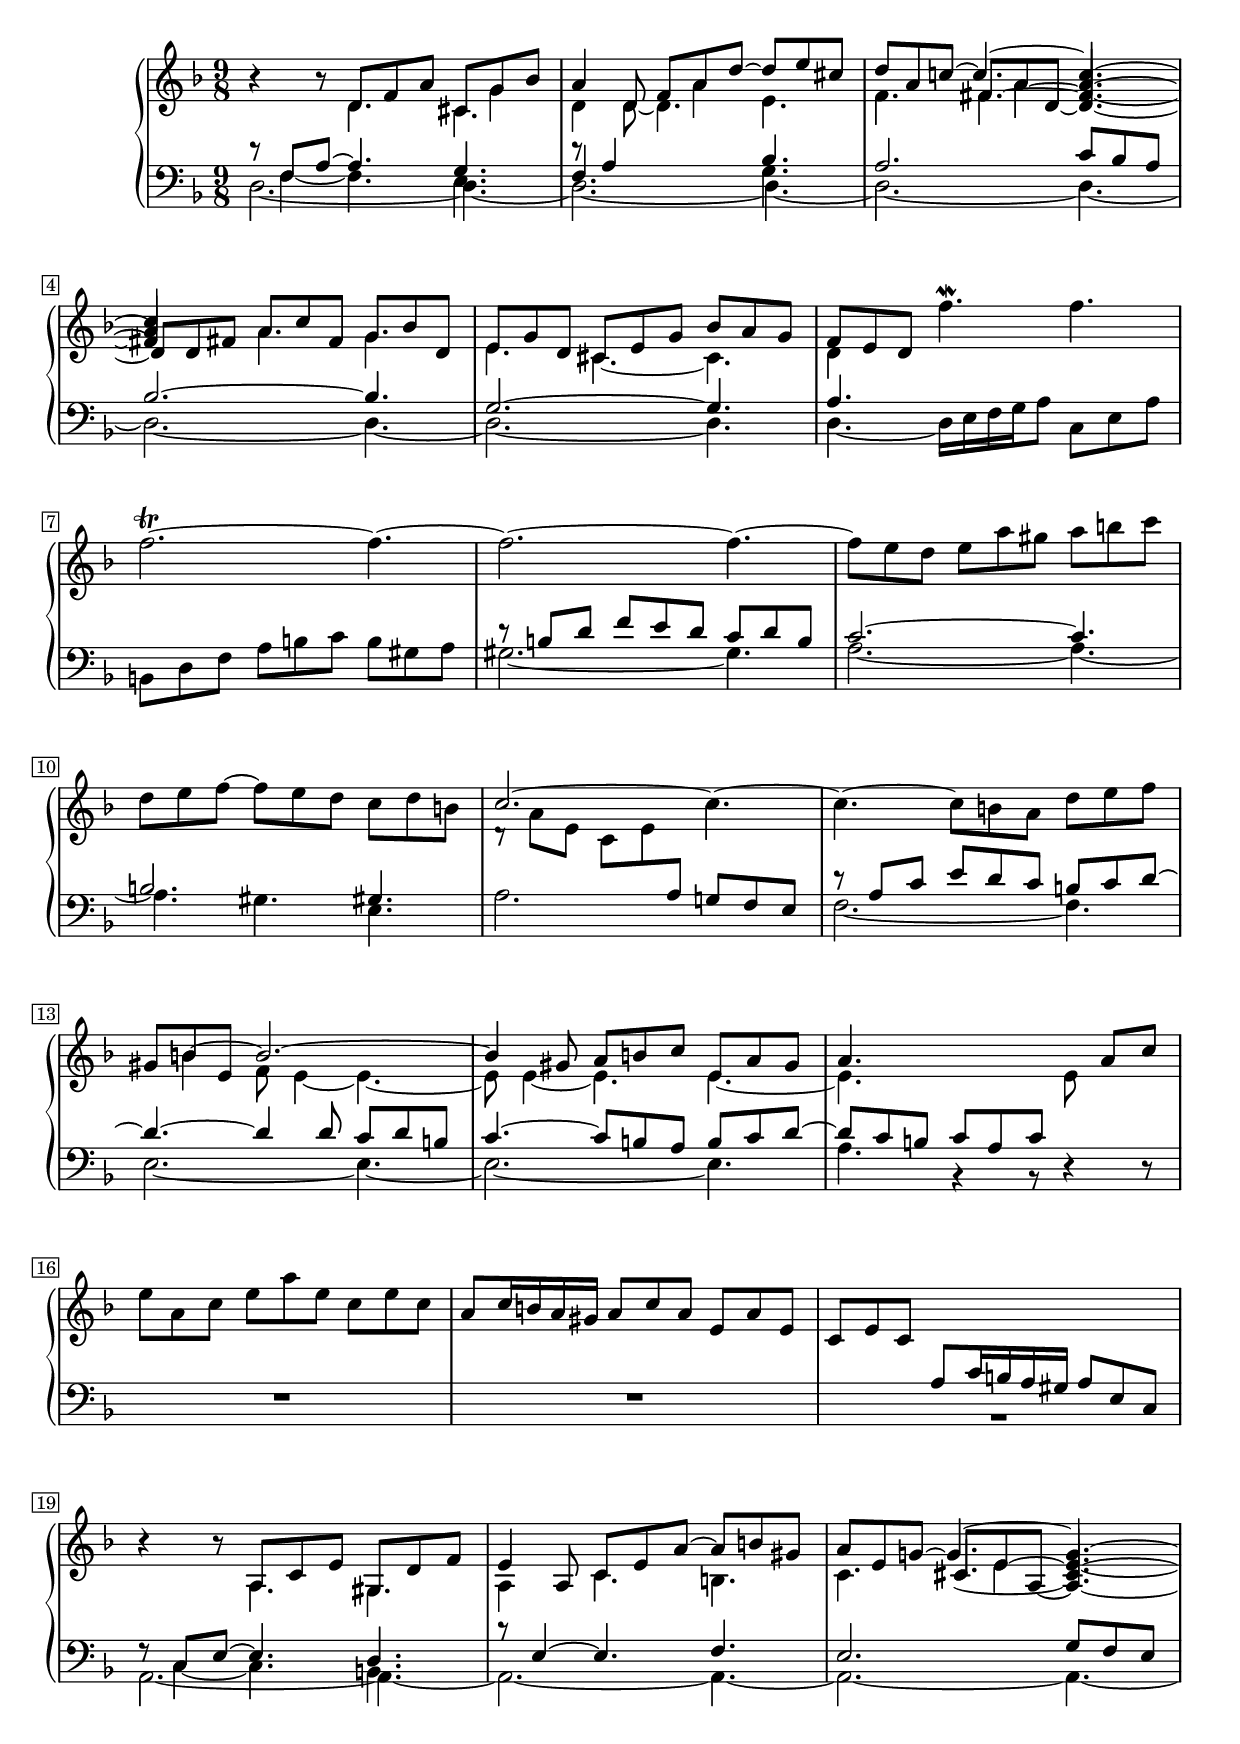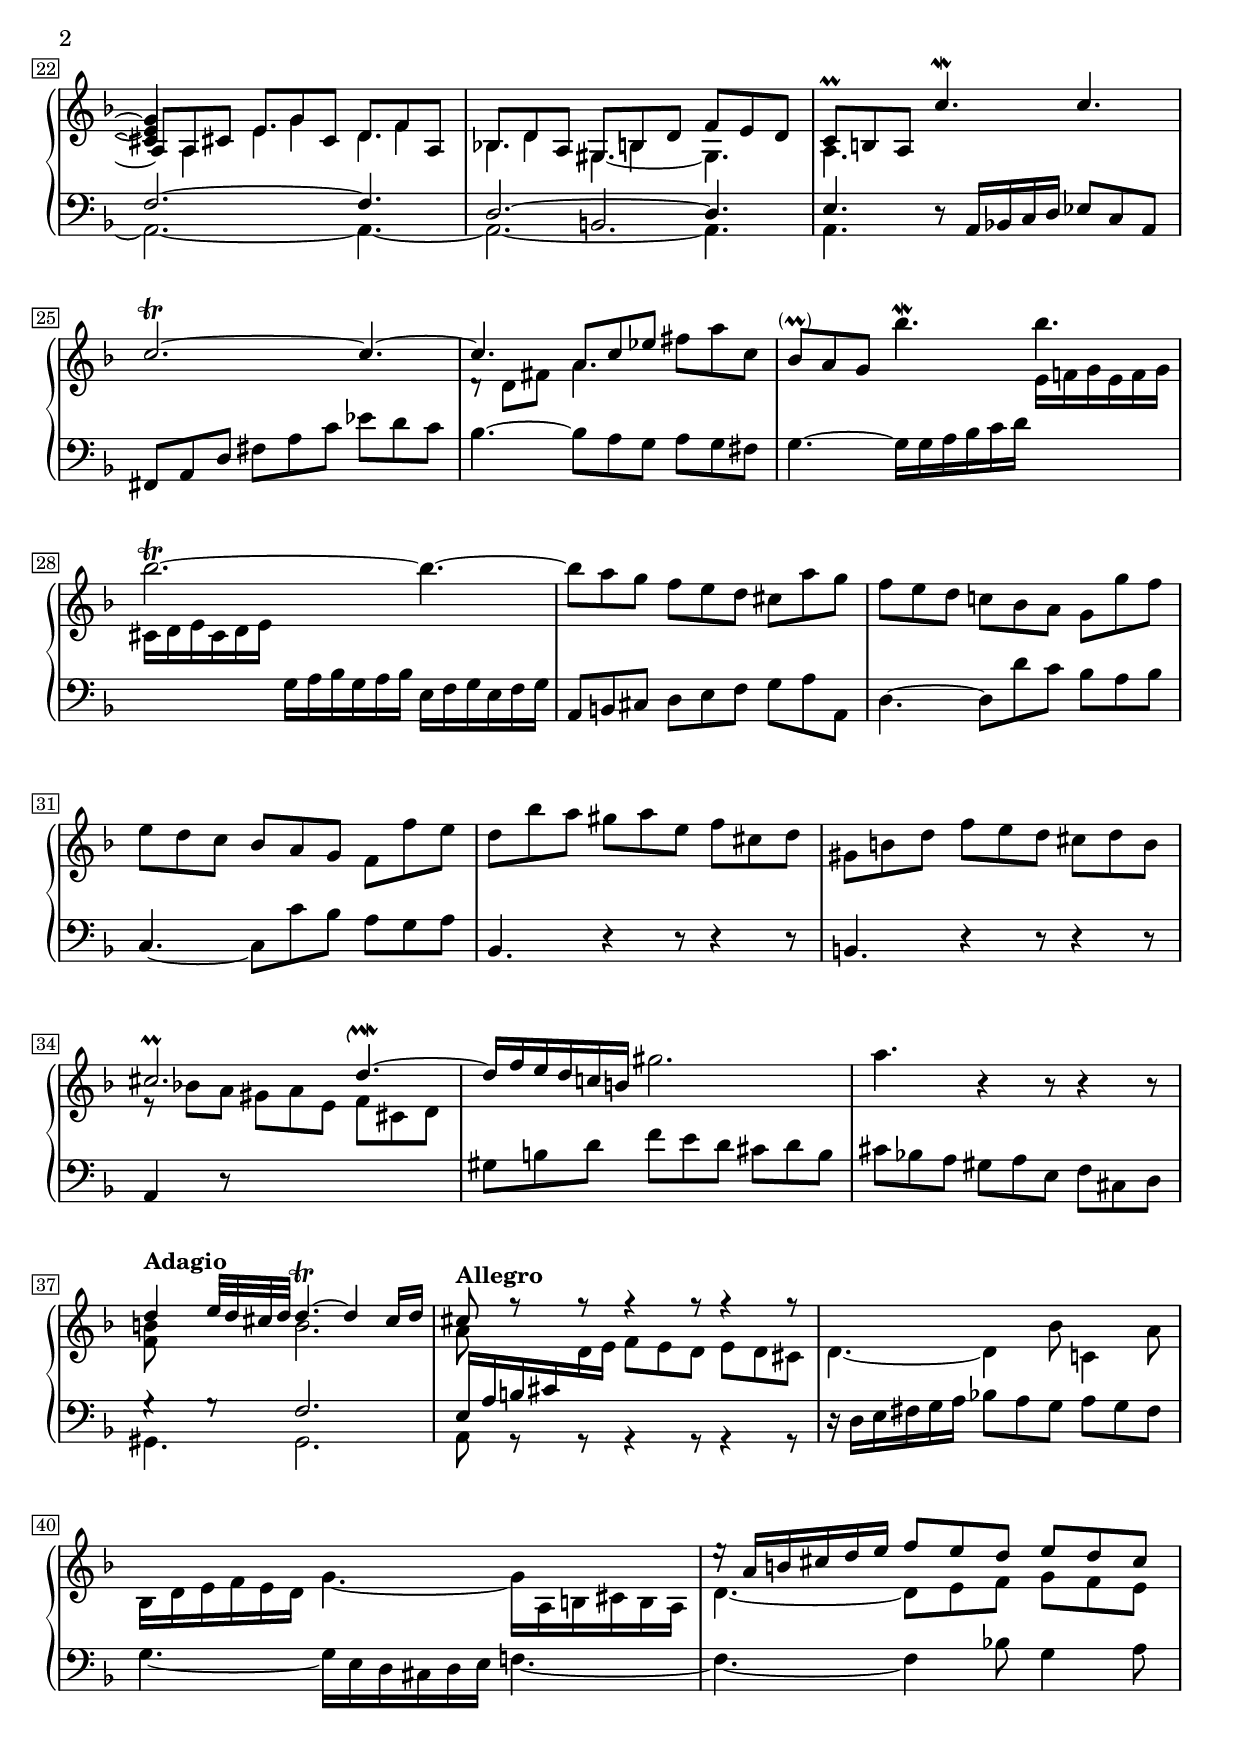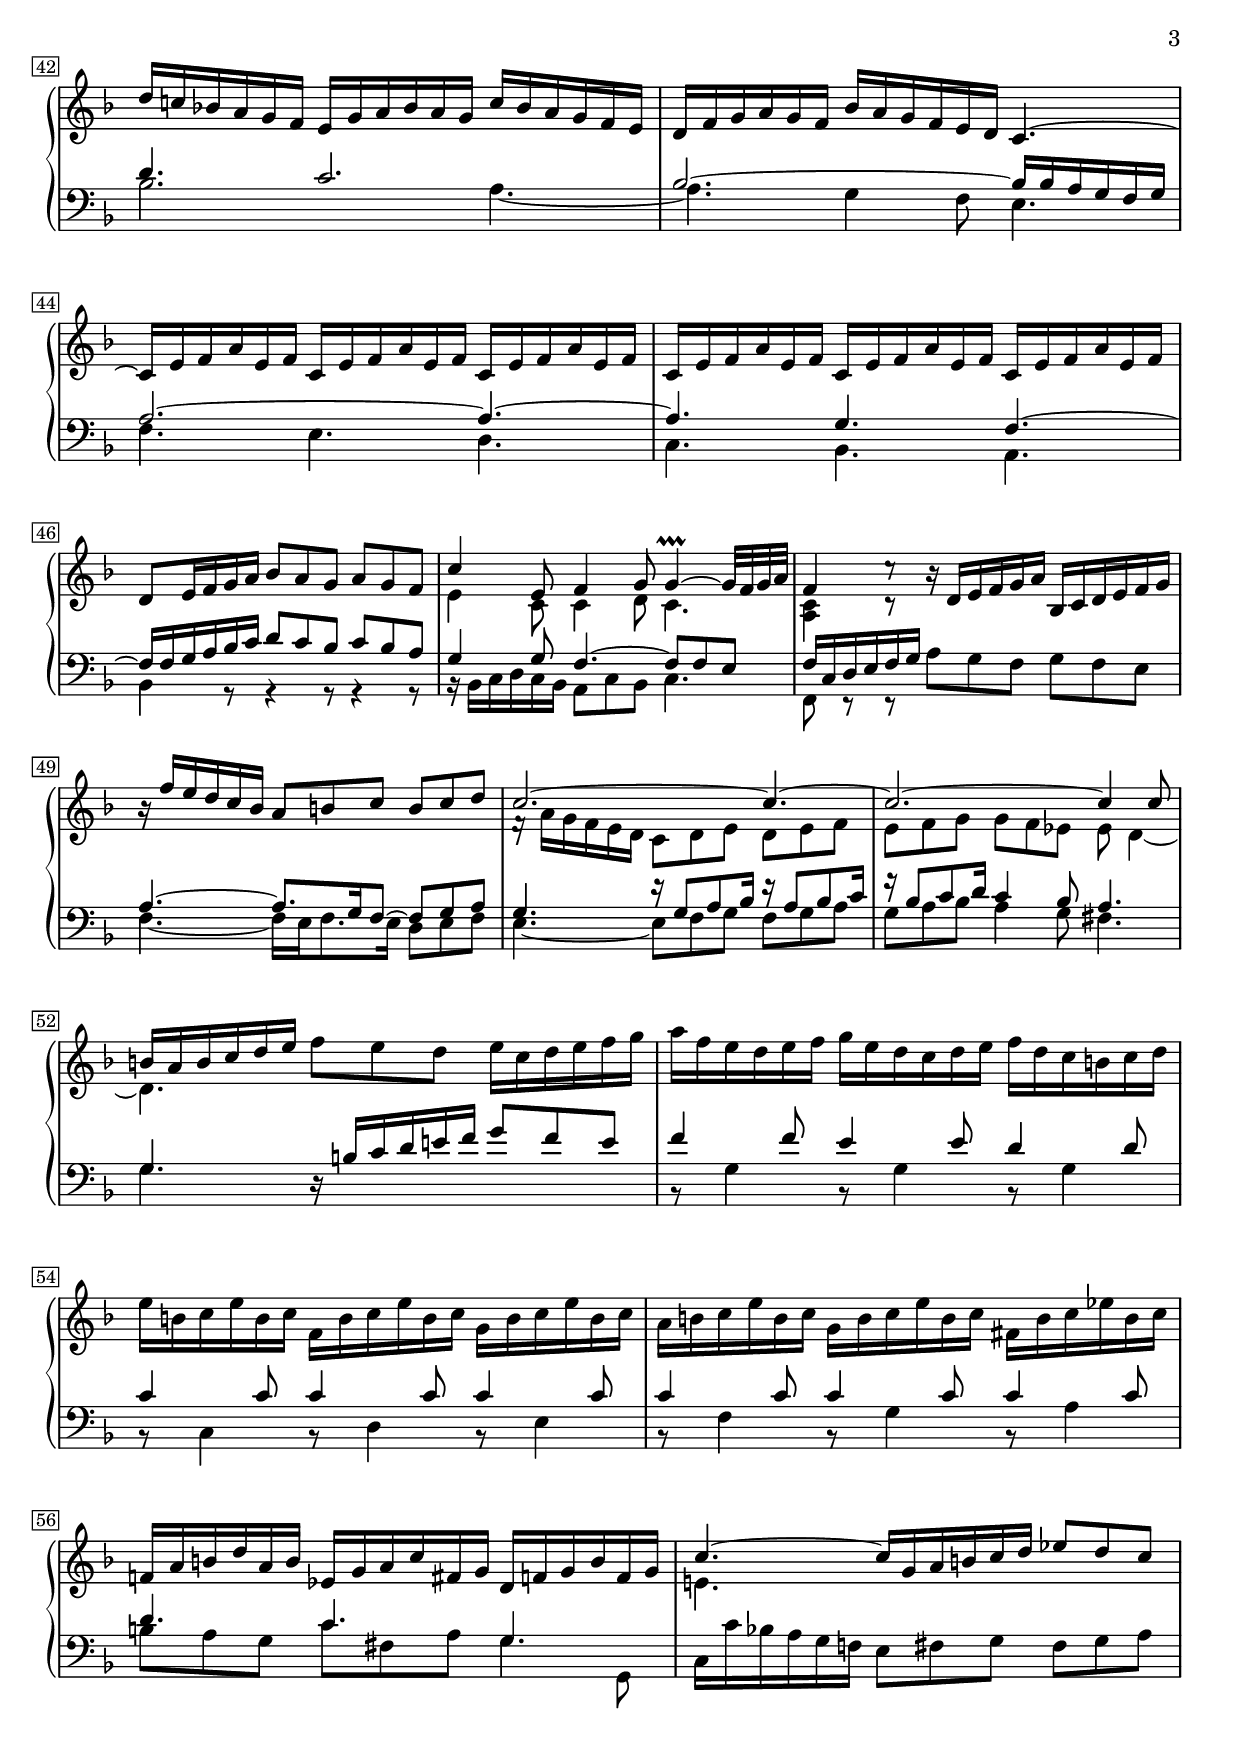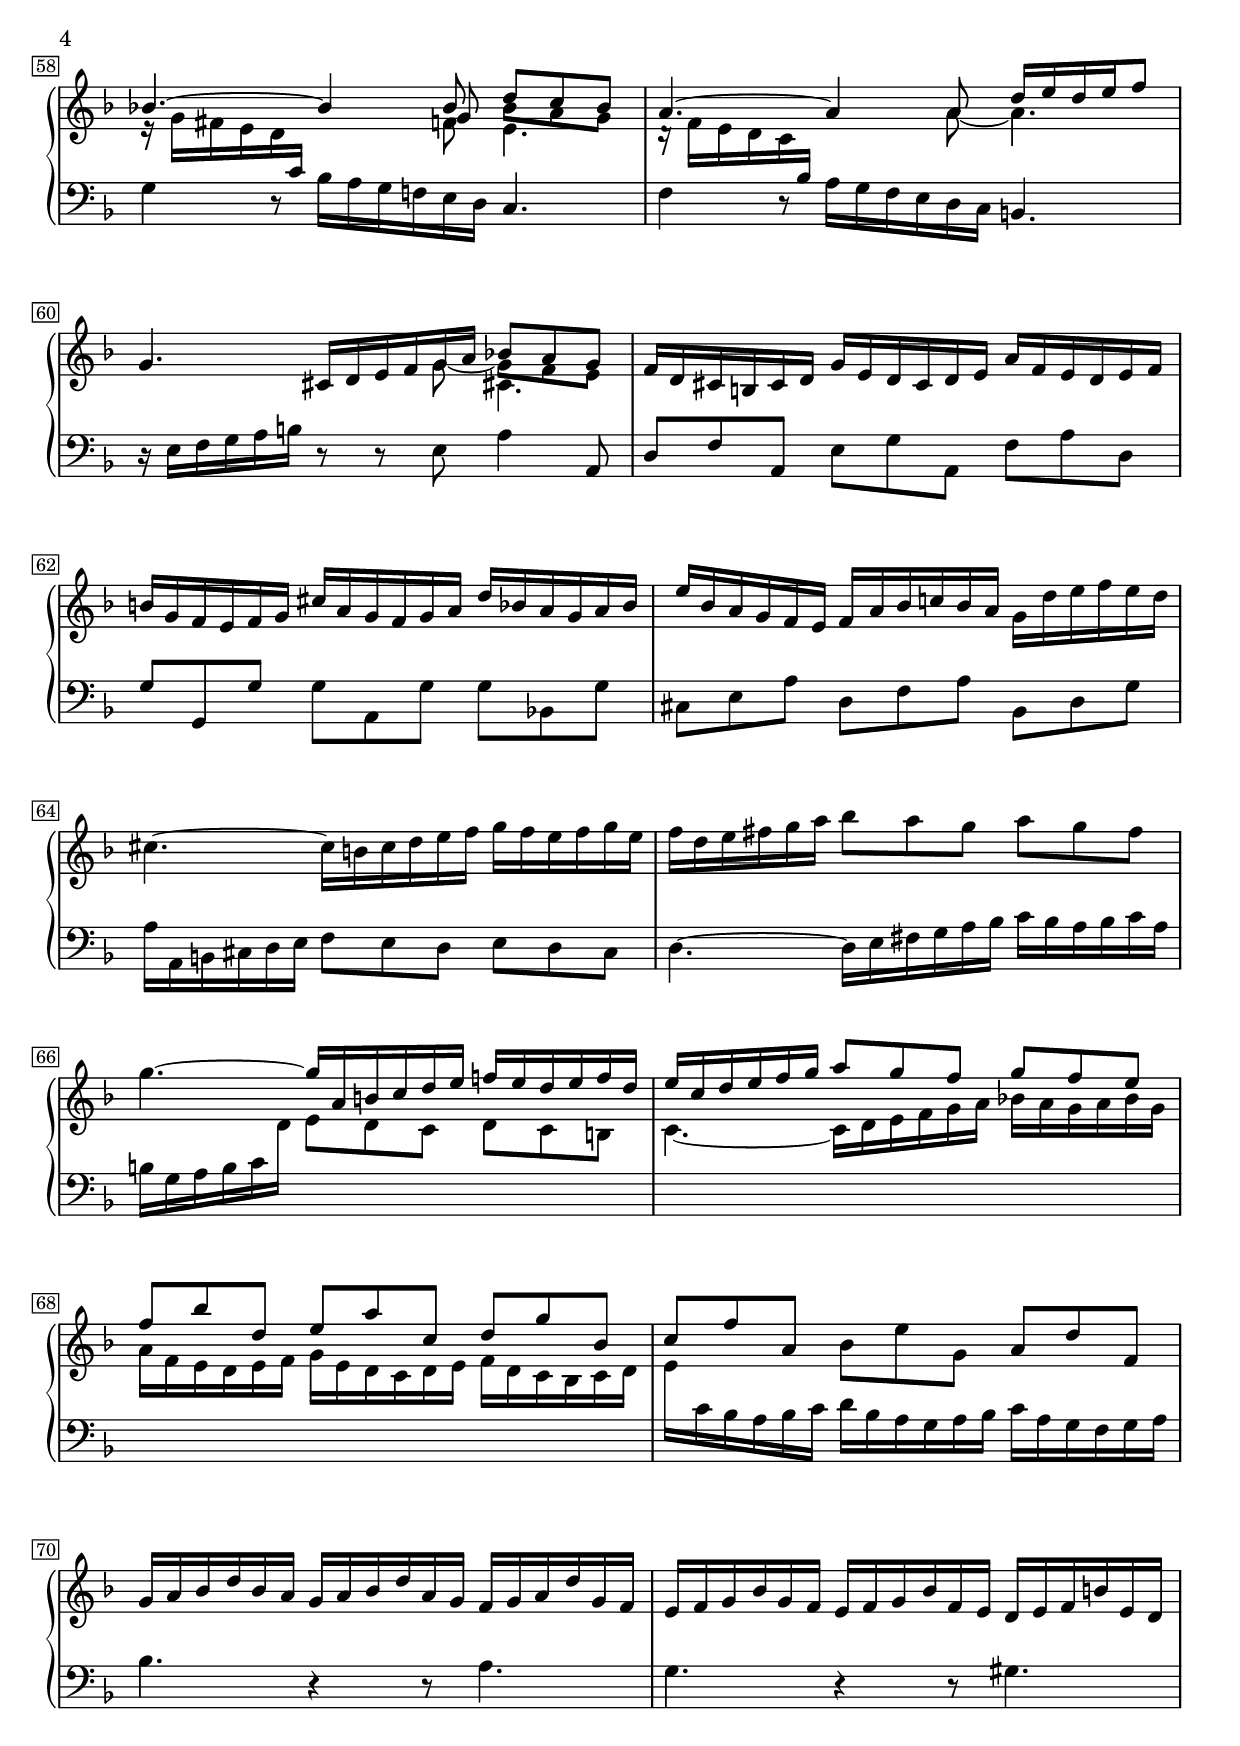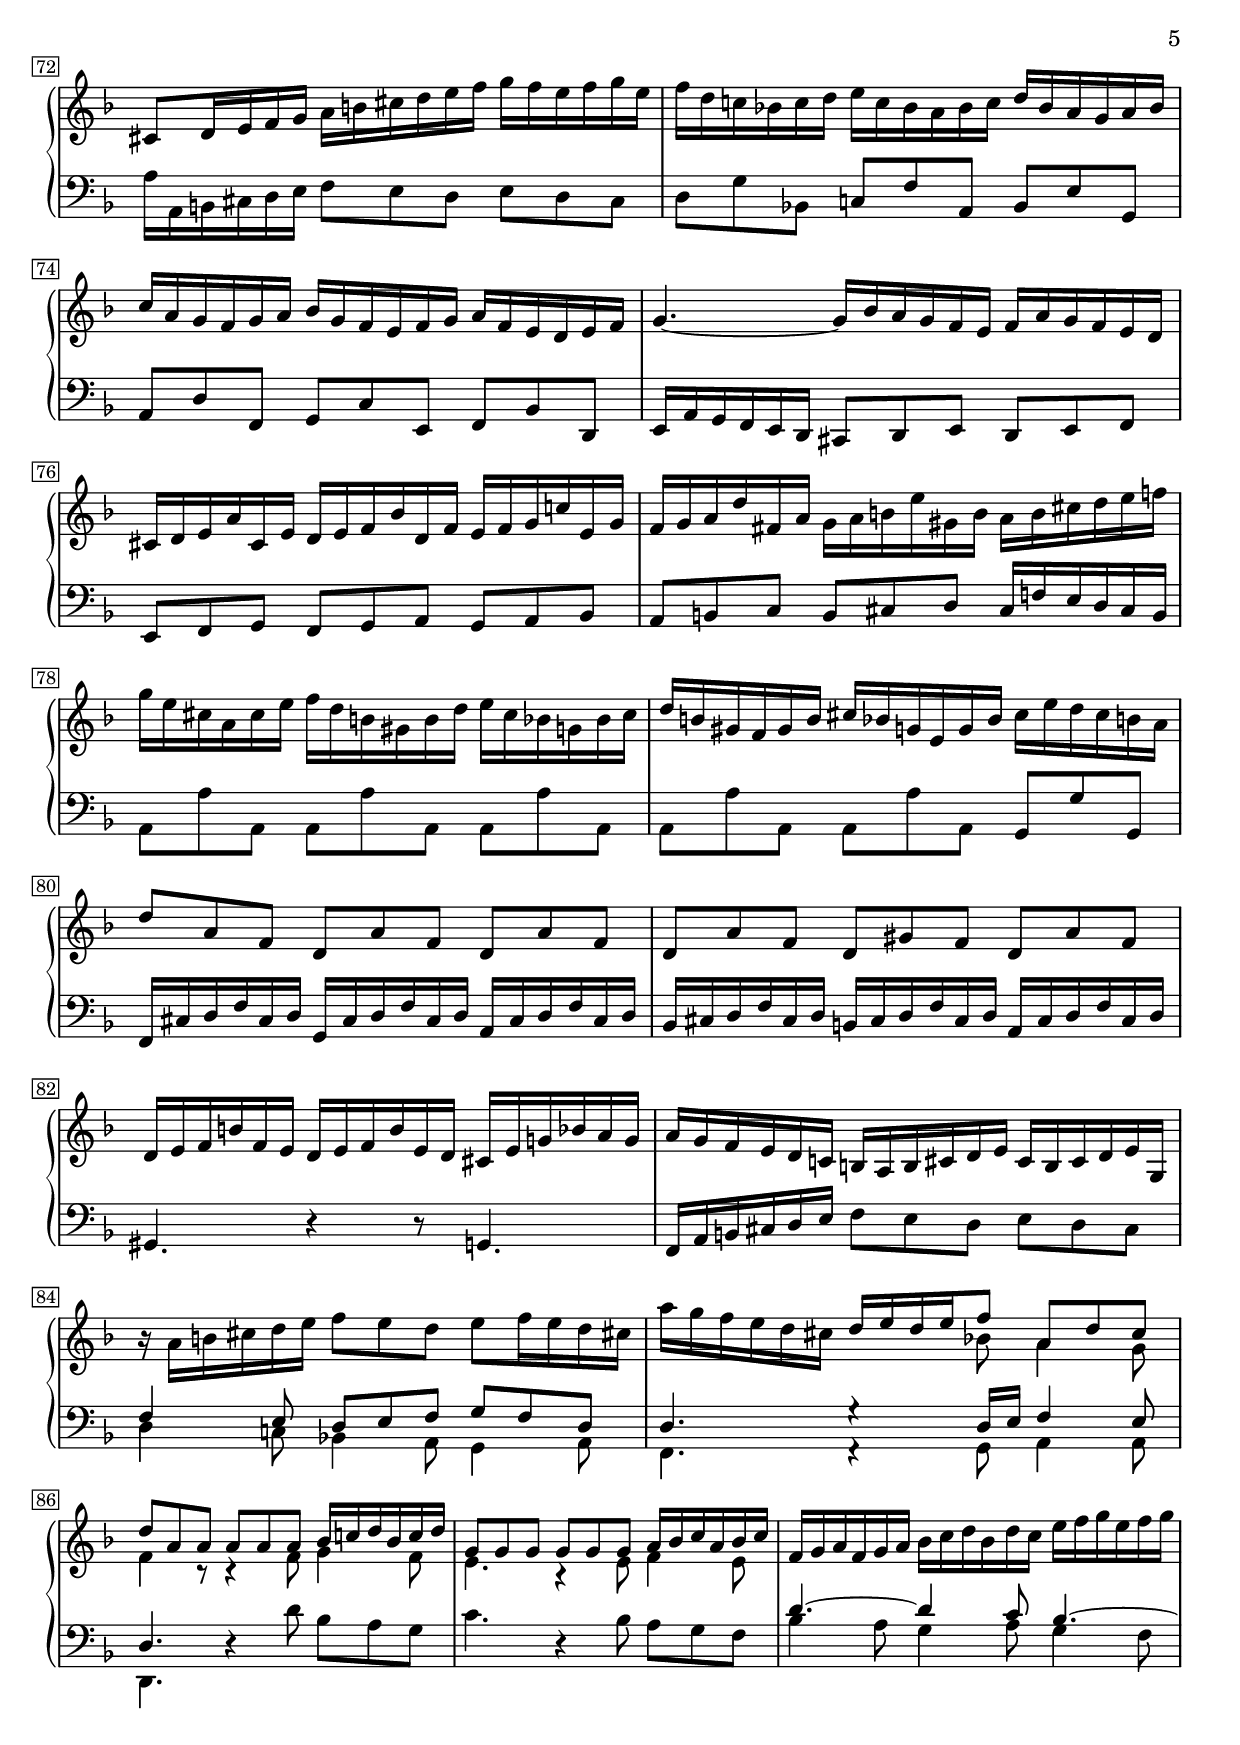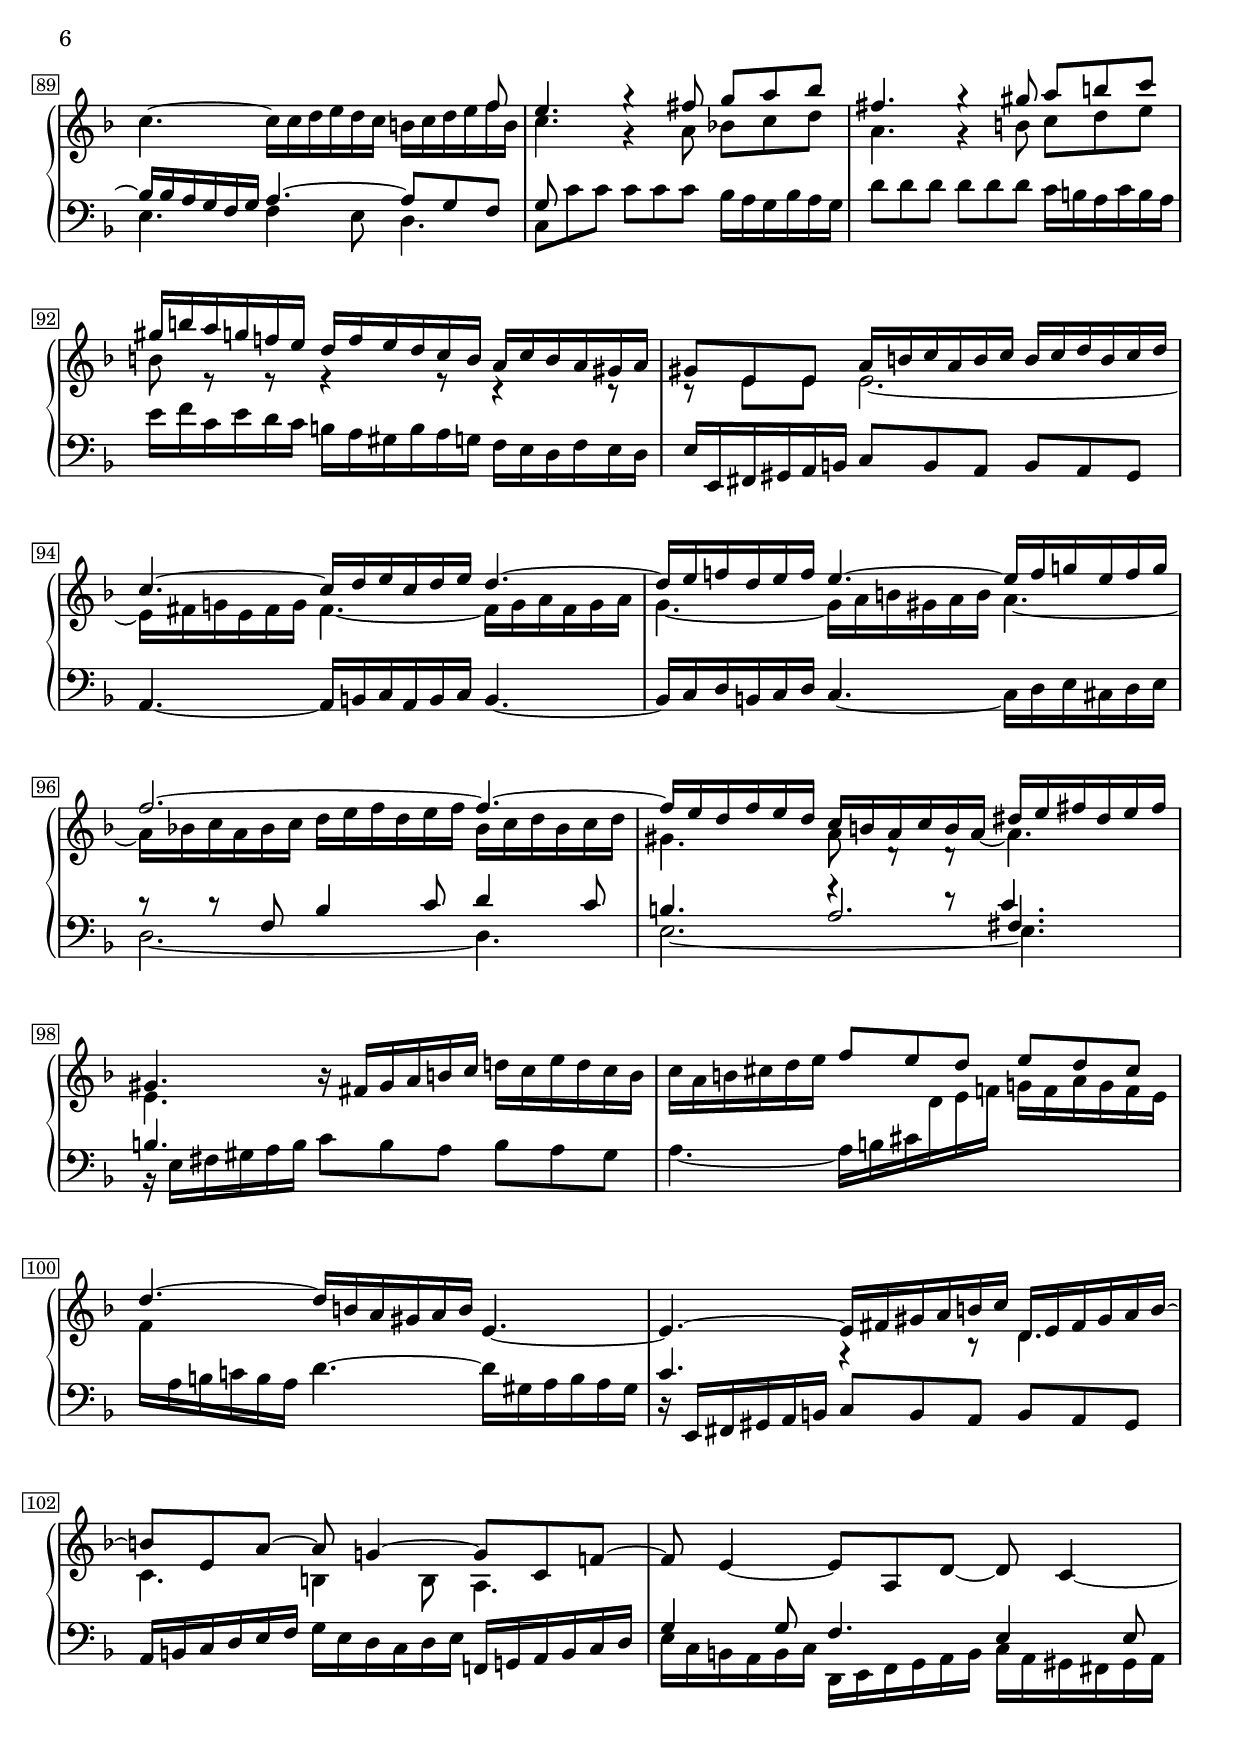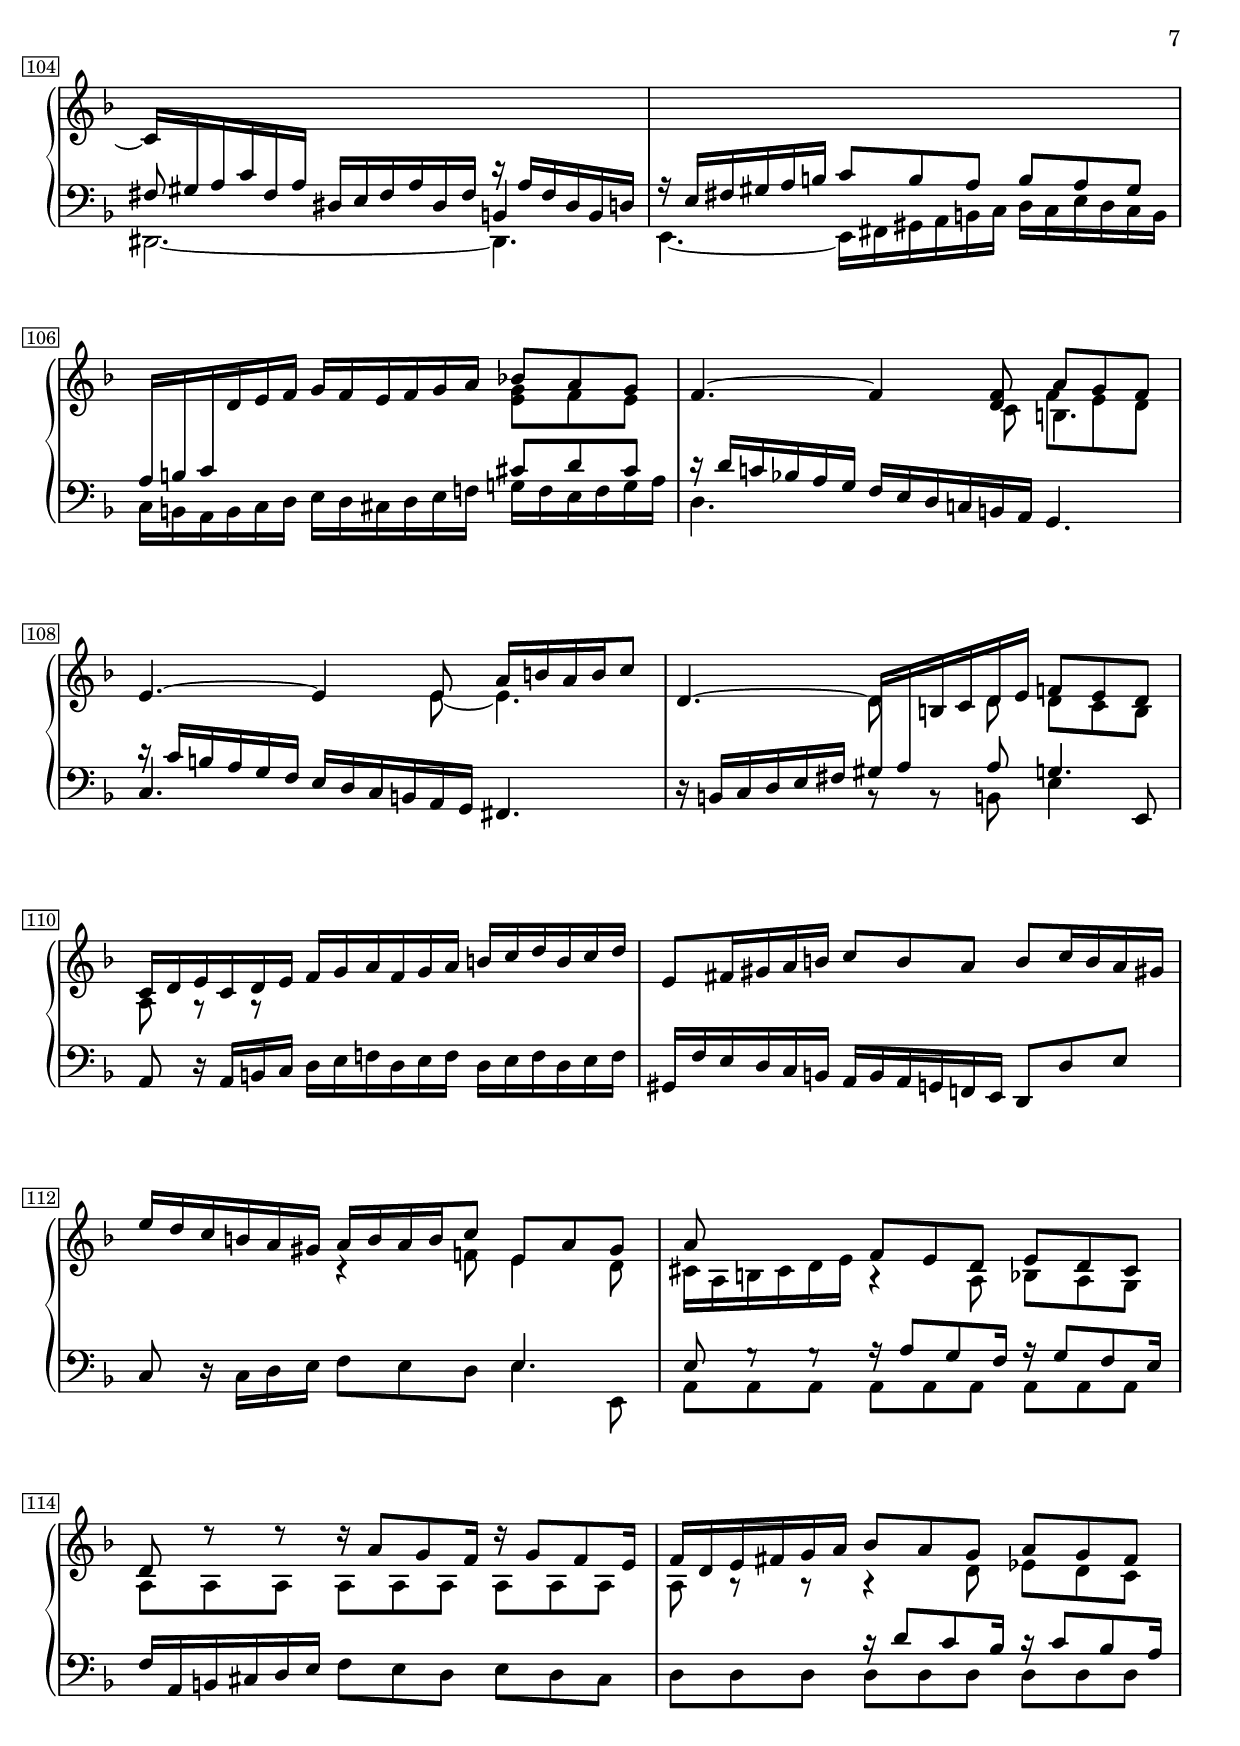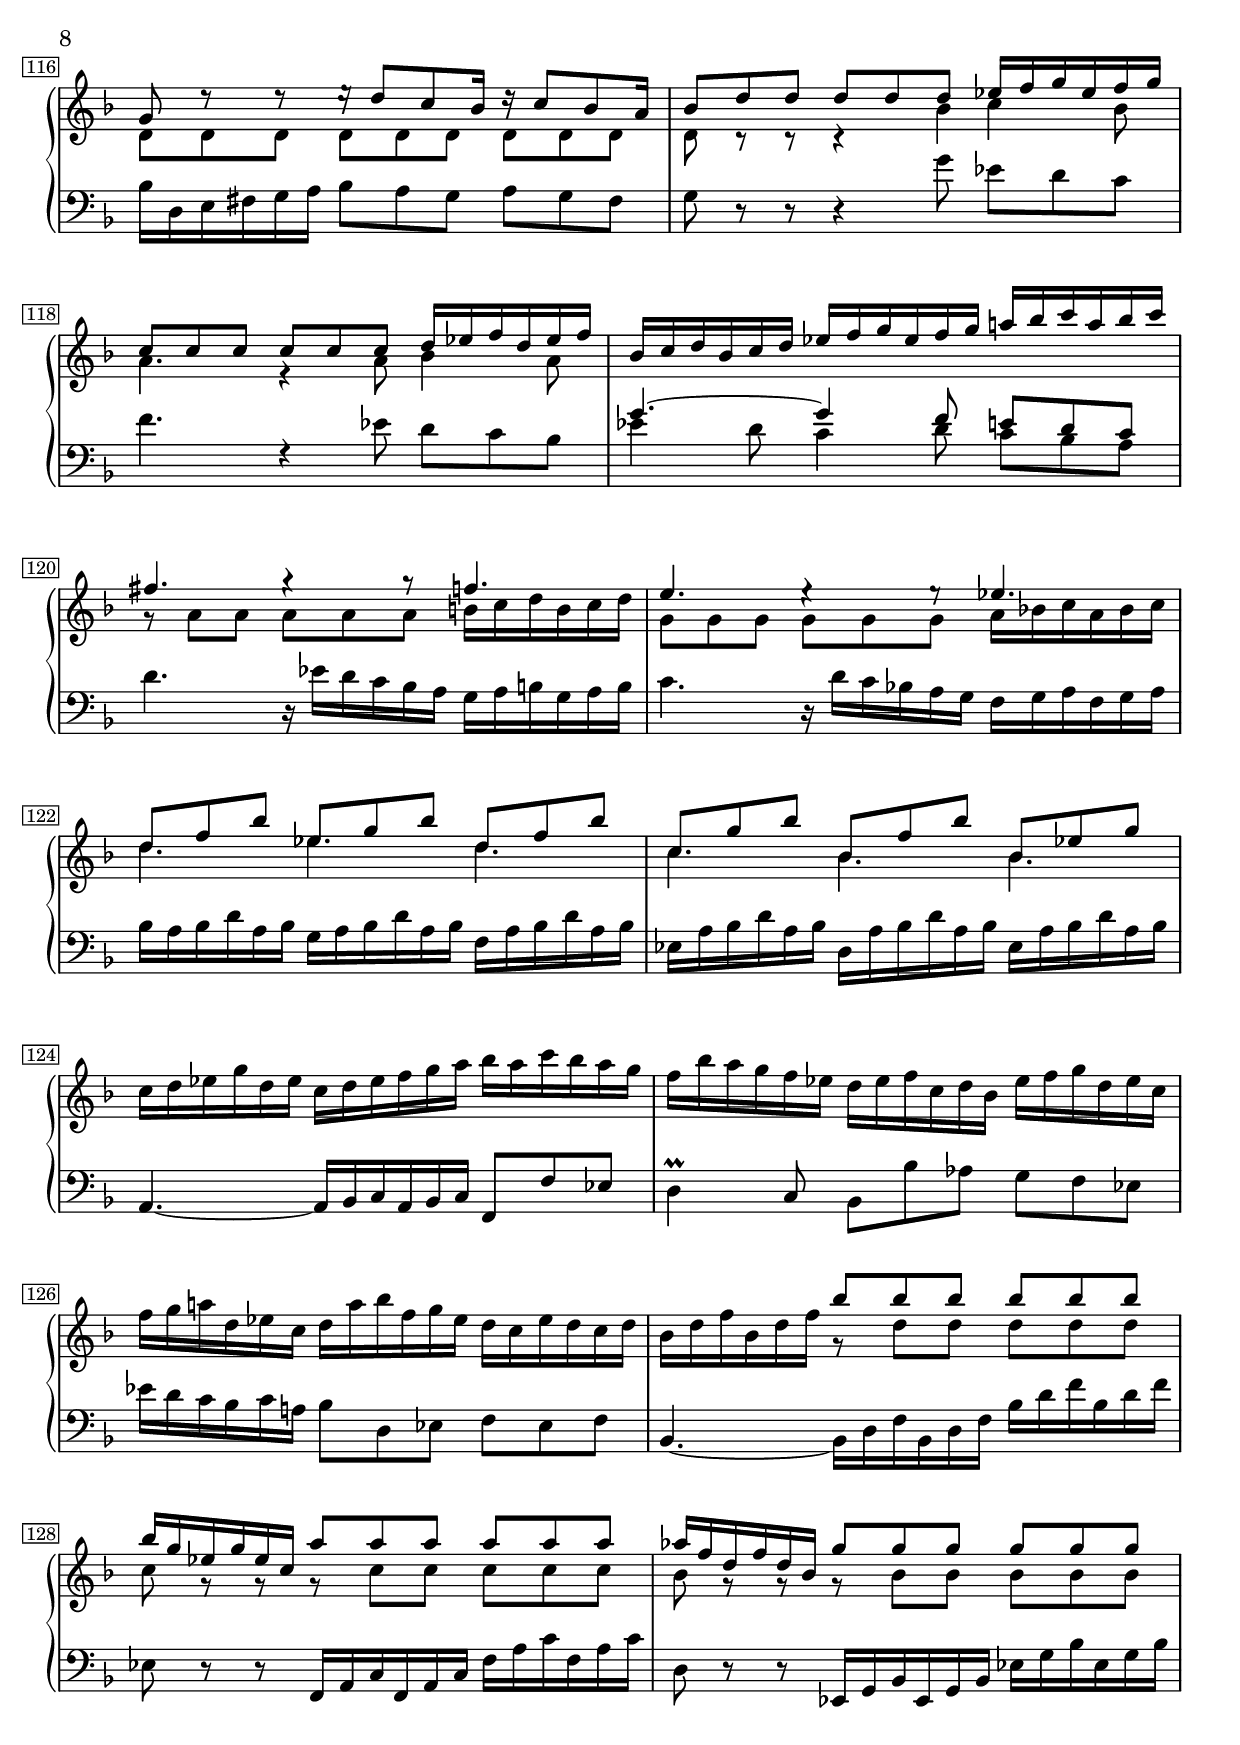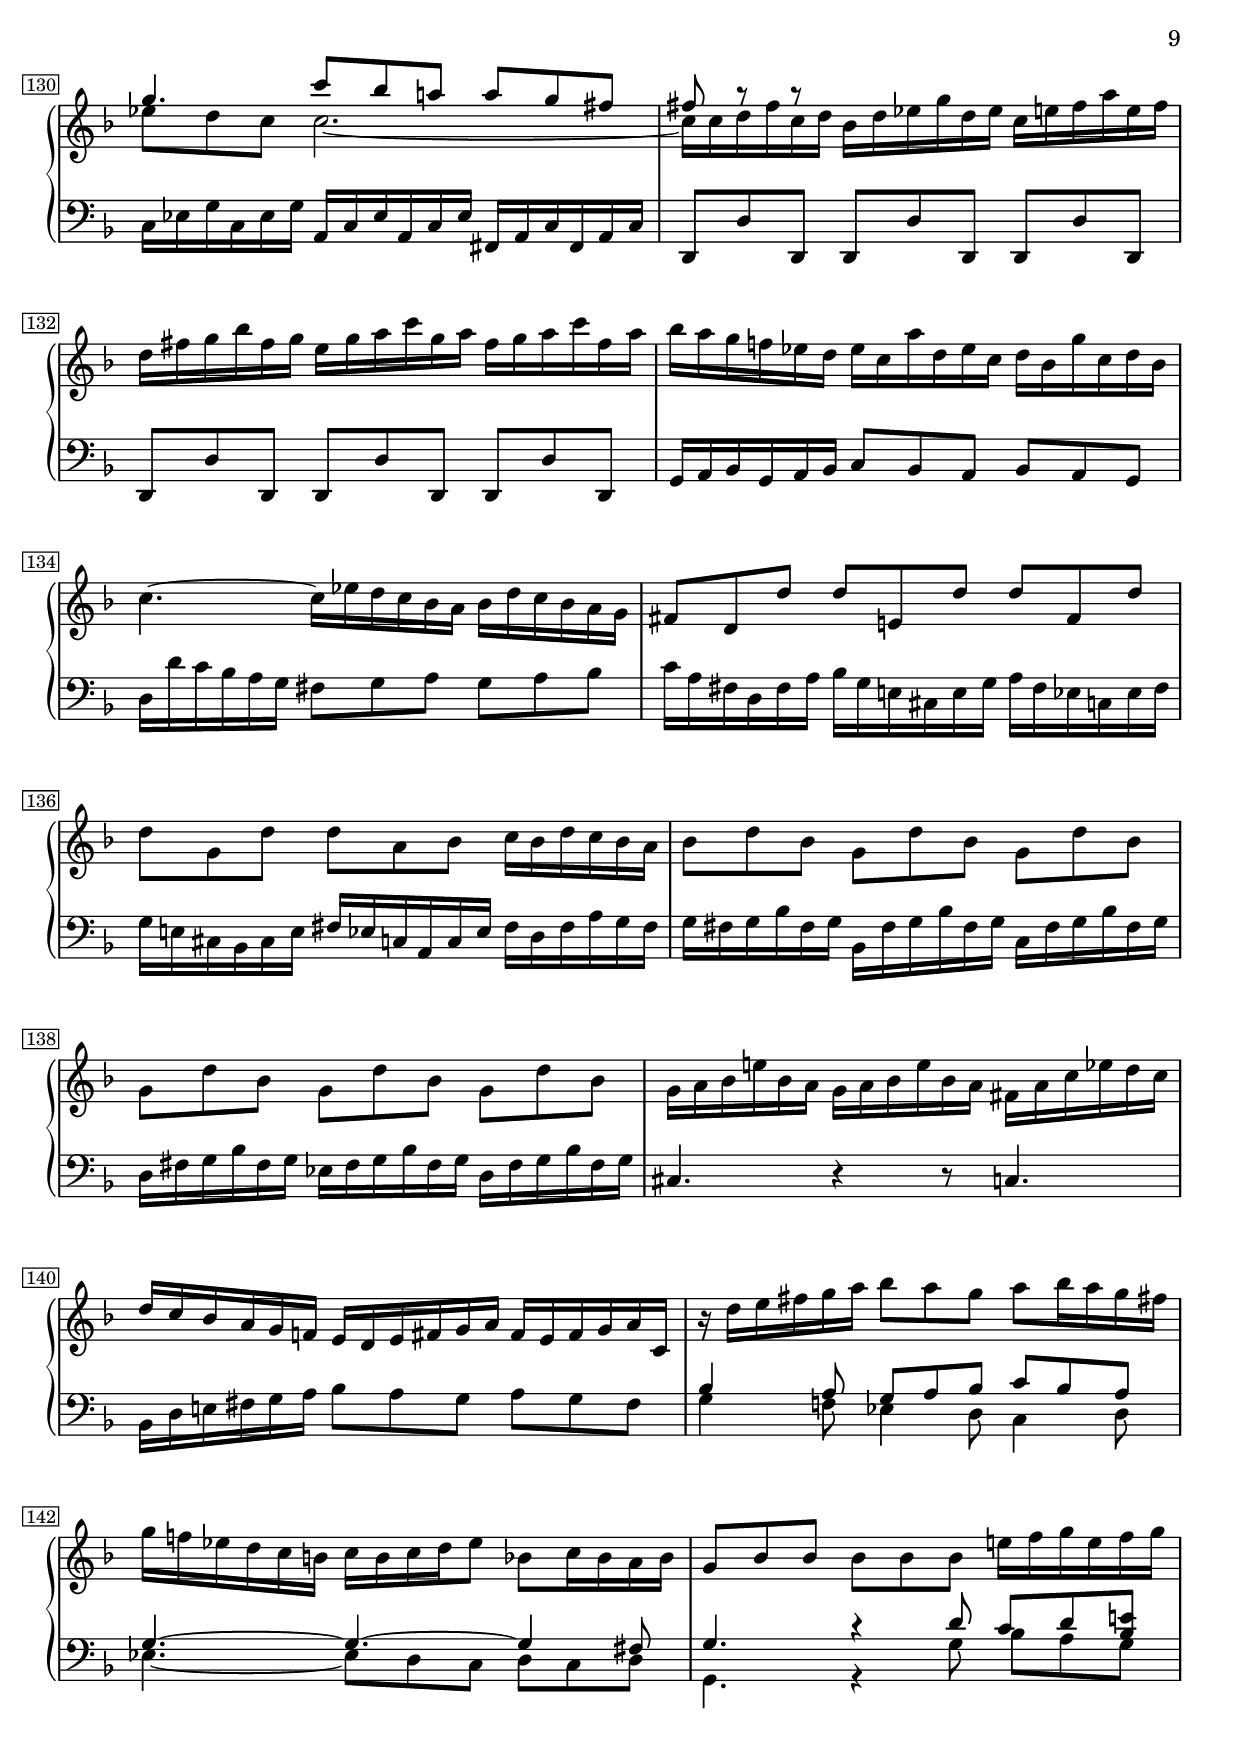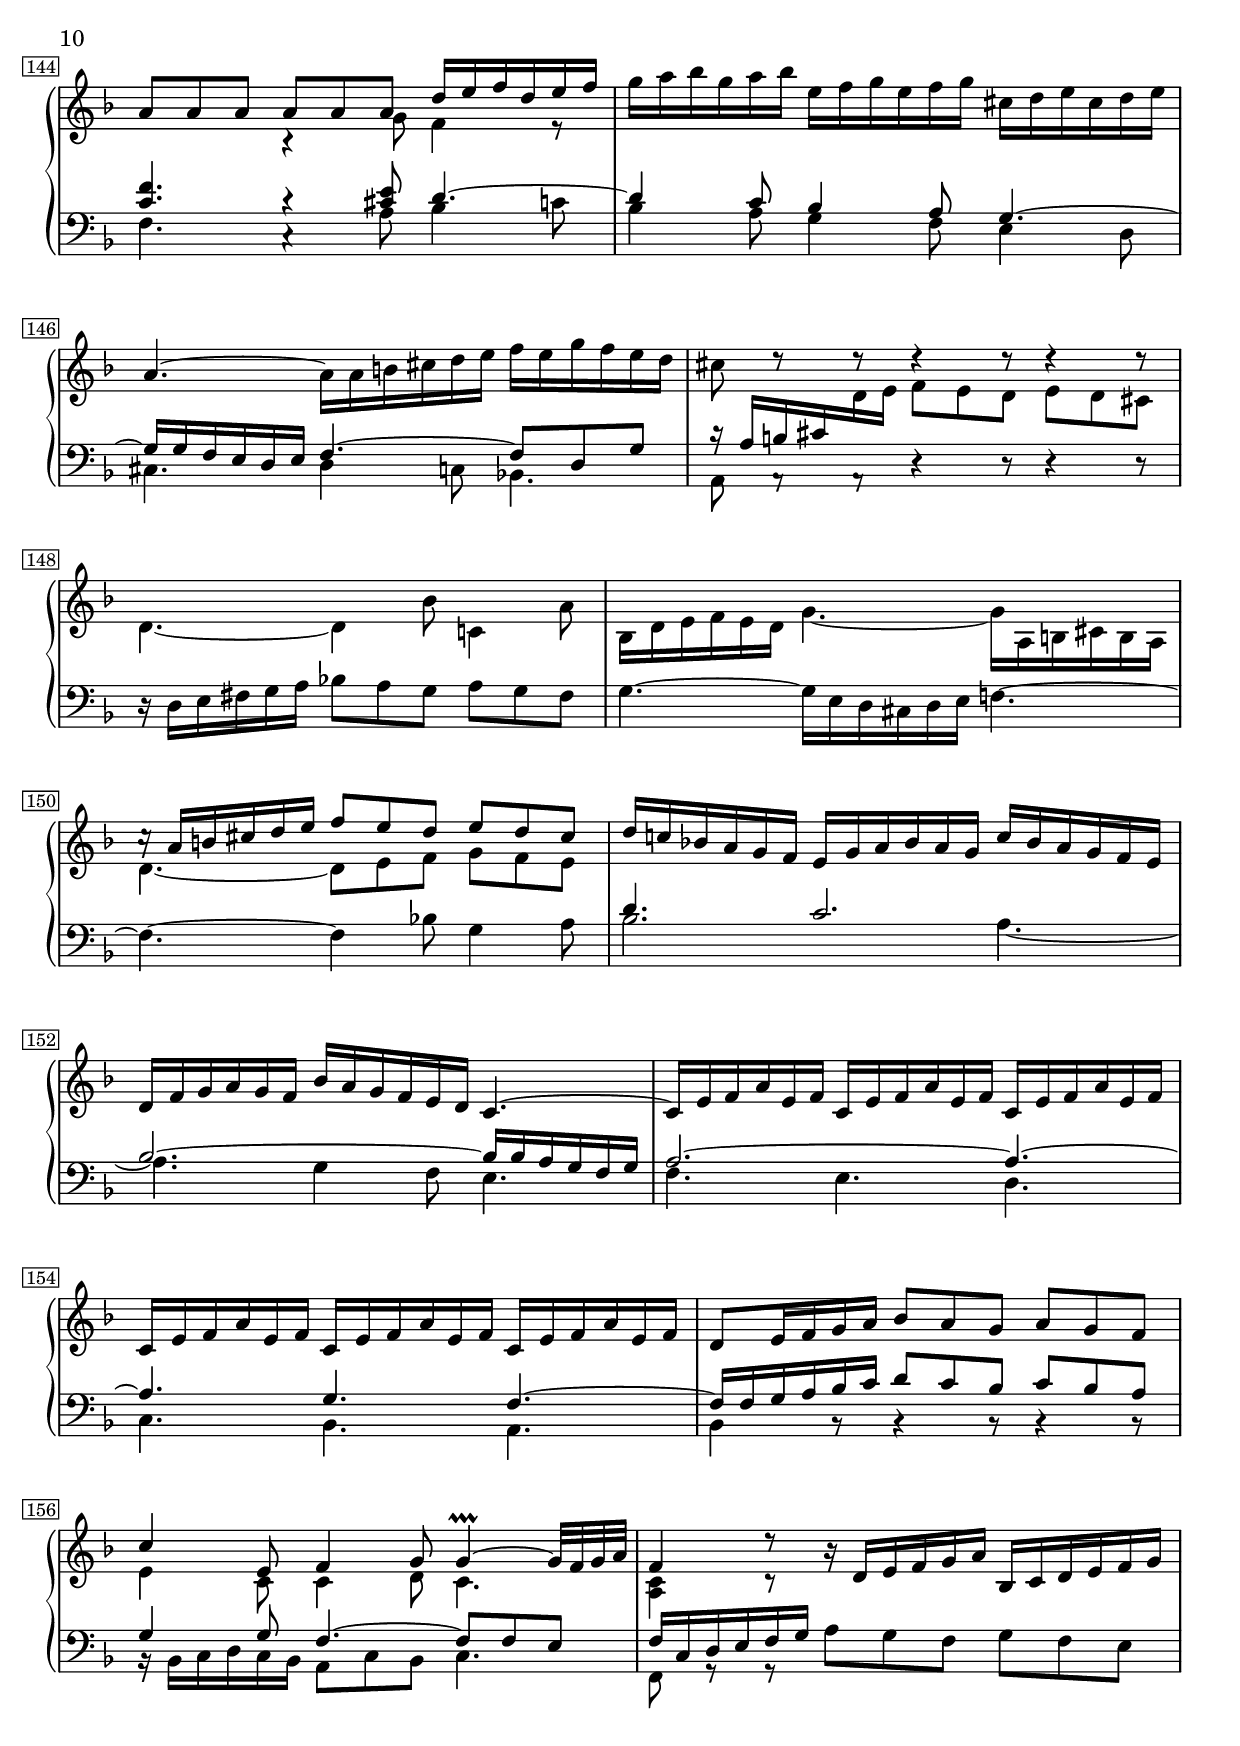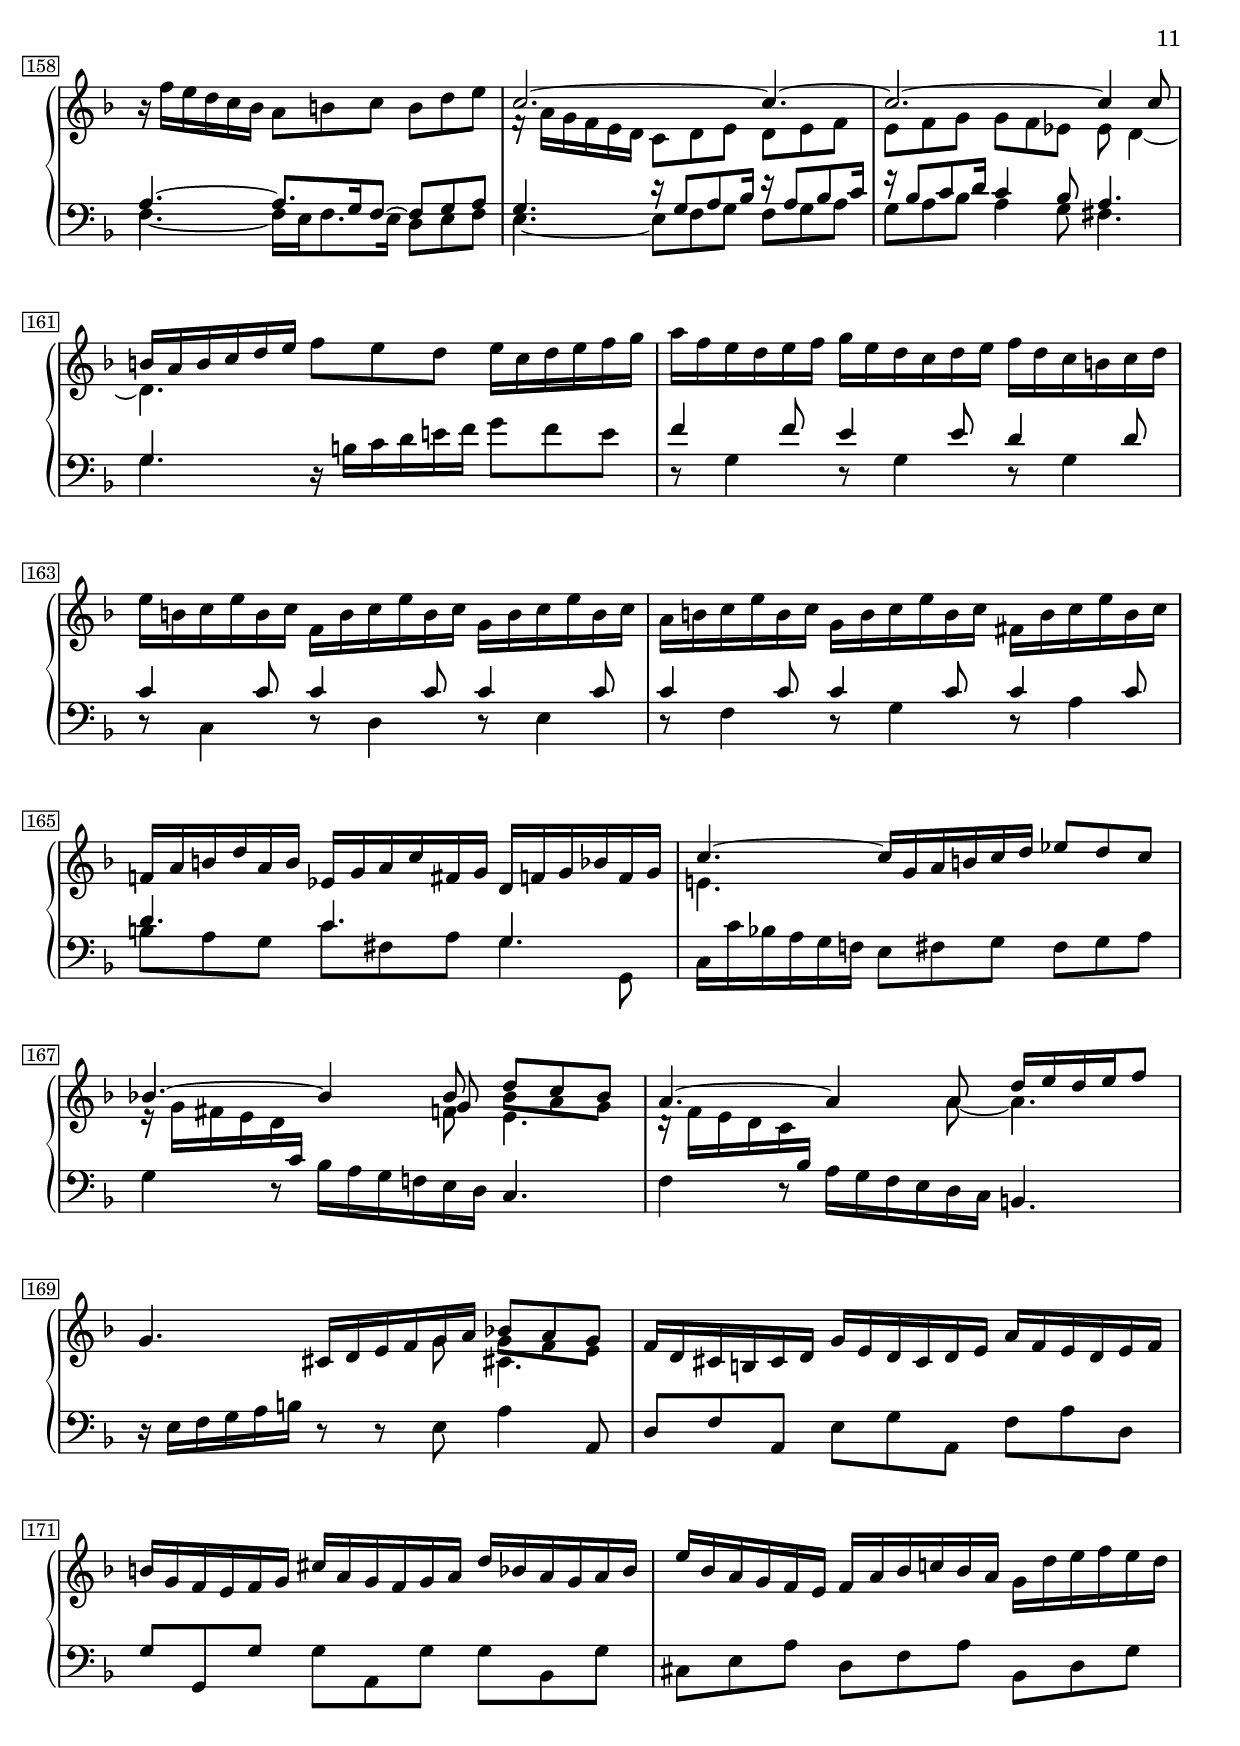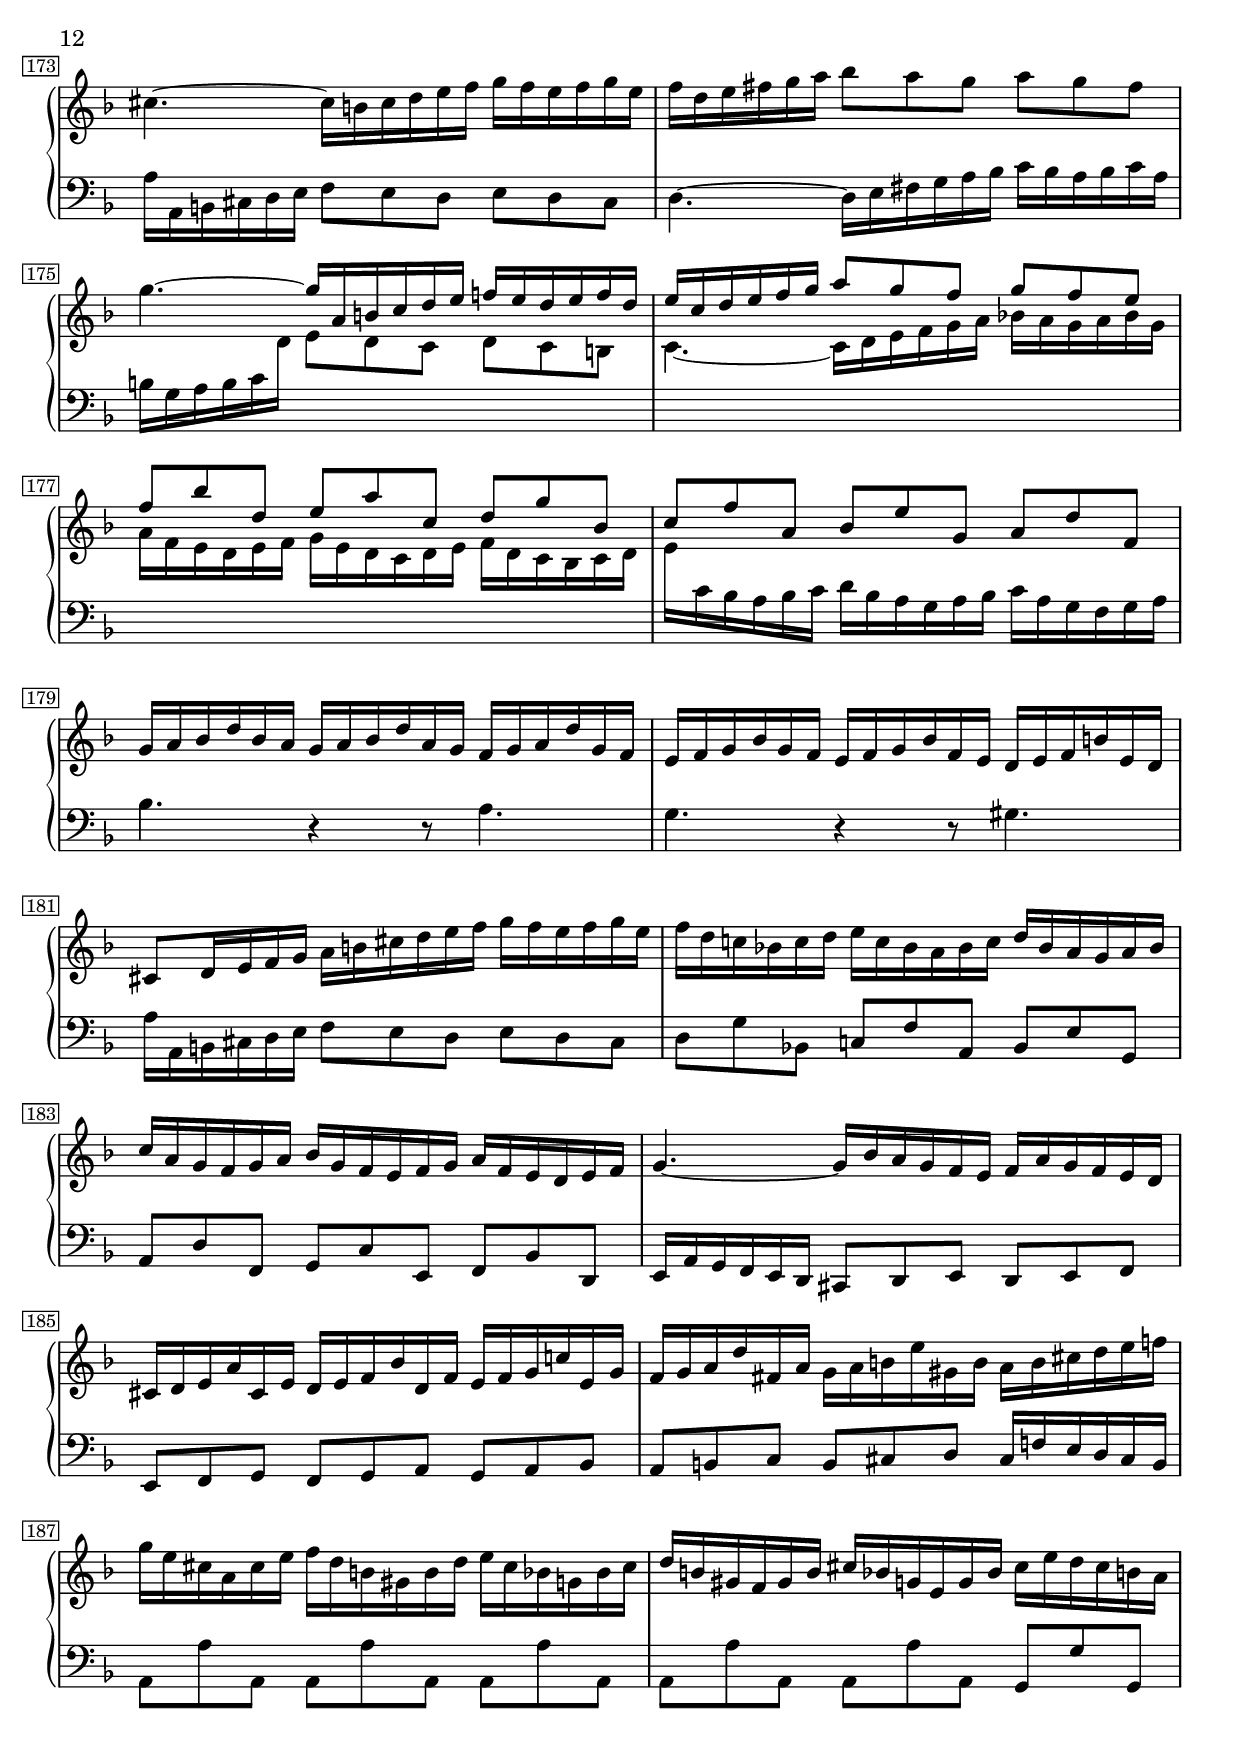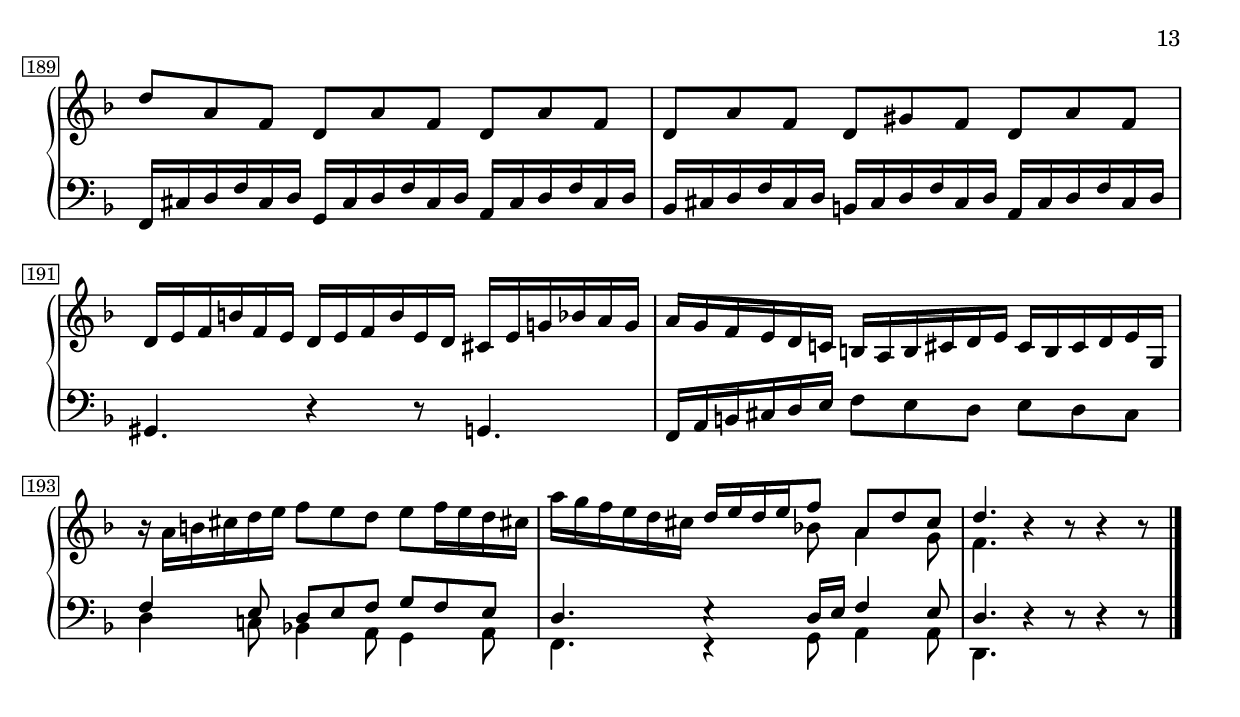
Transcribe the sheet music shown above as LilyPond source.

Global = {
  \key d \minor
  \time 9/8
  \include "../global.ly"
}

Soprano = \context Voice = "one" \relative c' {
  \voiceOne
  \stemUp\tieUp
  \override MultiMeasureRest.staff-position = #0
  \override Rest.staff-position = #0
  \label #'SuiteVIPrelude
  %1
  | r4 r8 d f a cis, g' bes
  | a4 d,8 f a d~ d e cis
  | d a c~ \once\override Tie.extra-offset = #'(0 . 1) c4.~
    \once\override Tie.extra-offset = #'(0 . -0.6)
    c~
  | c4 s8 a c fis, g bes d,
  %5
  | e g d cis e g bes a g
  | f e d \stemNeutral f'4.\mordent f
  | f2.~\trill f4.~
  | f2.~ f4.~
  | f8 e d e a gis a b c
  %10
  | d, e f~ f e d c d b
  | \once\stemUp c2.~ c4.~
  | c~ c8 b a d e f
  | \stemDown s8 b,4~ \stemUp b2.~
  | b4 gis8 a b c e, a gis
  %15
  | a4. s s8 a c
  | \stemNeutral e a, c e a e c e c
  | a c16 b a gis a8 c a e a e
  | c e c s2.
  | r4 r8 \stemUp a8 c e gis, d' f
  %20
  | e4 a,8 c e a~ a b gis
  | a e g~ \once\override Tie.extra-offset = #'(0 . 1.5) g4.~ g~
  | g4 s8 e g cis, d f a,
  | bes! d a gis b d f e d
  | c\prall b a c'4.\mordent c
  %25
  | c2.\trill~ c4.~
  | c a8 c ees \stemNeutral fis a c,
  | bes\parenthesize\prall a g bes'4.\mordent bes
  | bes2.~\trill bes4.~
  | bes8 a g f e d cis a' g
  %30
  | f e d c bes a g g' f
  | e d c bes a g f f' e
  | d bes' a gis a e f cis d
  | gis, b d f e d cis d b
  | \stemUp cis2.\prall d4.\upmordent ~
  %35
  | d16 f e d c b \stemNeutral gis'2.
  | a4. r4 r8 r4 r8
  \break
  | \tempo Adagio
    \stemUp d,4 e32 d cis d d4.\trill ~ d4 cis16 d
  | \tempo Allegro
    cis8 f\rest f\rest f4\rest f8\rest f4\rest f8\rest
  | s1*9/8*2
  %41
  | e16\rest a, b cis d e f8 e d e d cis
  | d16 c bes a g f e g a bes a g c bes a g f e
  | d f g a g f bes a g f e d c4.~
  | \repeat unfold 3 { c16 e f a e f }
  %45
  | \repeat unfold 3 { c16 e f a e f }
  | d8 e16 f g a bes8 a g a g f
  | c'4 e,8 f4 g8 g4~\prallprall g32 f g a
  | f4 c'8\rest r16 d, e f g a bes, c d e f g
  | r f' e d c bes a8 b c b c d
  %50
  | c2.~ c4.~
  | c2.~ c4 c8
  | b16 a b c d e \stemNeutral f8 e d e16 c d e f g
  | a f e d e f g e d c d e f d c b c d
  | e b c e b c f, b c e b c g b c e b c
  %55
  | a b c e b c g b c e b c fis, b c ees b c
  | f, a b d a b ees, g a c fis, g d f g b f g
  | \stemUp c4.~ c16 g a b c d ees8 d c
  | bes4.~ bes4 bes8 d c bes
  | a4.~ a4 a8 d16 e d e f8
  %60
  | g,4. cis,16 d e f g a bes8 a g
  | \stemNeutral f16 d cis b cis d g e d cis d e a f e d e f
  | b g f e f g cis a g f g a d bes a g a bes
  | e bes a g f e f a bes c bes a g d' e f e d
  | cis4.~ cis16 b cis d e f g f e f g e
  %65
  | f d e fis g a bes8 a g a g fis
  | g4.~ \stemUp g16 a, b c d e f e d e f d
  | e c d e f g a8 g f g f e
  | f bes d, e a c, d g bes,
  | c f a, \stemNeutral\tieNeutral bes e g, a d f,
  %70
  | g16 a bes d bes a g a bes d a g f g a d g, f
  | e f g bes g f e f g bes f e d e f b e, d
  | cis8 d16 e f g a b cis d e f g f e f g e
  | f d c bes c d e c bes a bes c d bes a g a bes
  | c a g f g a bes g f e f g a f e d e f
  %75
  | g4.~ g16 bes a g f e f a g f e d
  | cis d e a cis, e d e f bes d, f e f g c e, g
  | f g a d fis, a g a b e gis, b a b cis d e f
  | g e cis a cis e f d b gis b d e cis bes g bes cis
  | d b gis f gis b cis bes g e g bes cis e d cis b a
  %80
  | d8 a f d a' f d a' f
  | d a' f d gis f d a' f
  | d16 e f b f e d e f b e, d cis e g bes a g
  | a g f e d c b a b cis d e cis b cis d e g,
  | r16 a' b cis d e f8 e d e f16 e d cis
  %85
  | a' g f e d cis d\stemUp  e d e f8 a, d cis
  | d a a a a a bes16 c d bes c d
  | g,8 g g g g g a16 bes c a bes c
  | \stemNeutral f, g a f g a bes c d bes d c e f g e f g
  | s2. s4 \stemUp\tieUp f8
  %90
  | e4. g4\rest fis8 g a bes
  | fis4. g4\rest gis8 a b c
  | gis16 b a g f e d f e d c b a c b a gis a
  | gis8 e e a16 b c a b c b c d b c d
  | c4.~ c16 d e c d e d4.~
  %95
  | d16 e f! d e f e4.~ e16 f g! e f g
  | f2.~ f4.~
  | f16 e d f e d c b a c b a dis e fis dis e fis
  | gis,4. \stemNeutral\tieNeutral r16 fis gis a b c d c e d c b
  | c a b cis d e \stemUp\tieUp f8 e d e d cis
  %100
  | d4. ~ \stemNeutral\tieNeutral d16 b a gis a b e,4.~
  | e4.^~ e16 fis gis a b c d, \stemUp\tieUp e fis gis a b~
  | b8 e, a~ a g4~ g8 c, f~
  | \tieNeutral f e4~ e8 a, d~ d c4~
  | c16
    \change Staff = "lower"
    gis a c fis, a dis, e fis a dis, fis d'\rest a fis dis b d
  %105
  | a'16\rest e fis gis a b c8 b a b a gis
  | \once\override Beam.positions = #'(12 . 14)
    a16 b c
    \change Staff = "upper"
    d e f g f e f g a \stemUp\tieUp bes8 a g
  | f4.~ f4 f8 a g f
  | e4.~ e4 e8 a16 b a b c8
  | % FIXME:  NoteColumn.force-hshift has no effect here...
    d,4.~ \once\stemDown d8 s \once\stemDown d f! e d
  %110
  | c16 d e c d e f g a f g a b c d b c d
  | e,8 fis16 gis a b c8 b a b c16 b a gis
  | e' d c b a gis a b a b c8 e, a gis
  | a8 s4 f8 e d e d cis
  | d d'\rest d\rest d16\rest a8 g f16 d'\rest g,8 f e16
  %115
  | f d e fis g a bes8 a g a g fis
  | g d'\rest d\rest e16\rest d8 c bes16 d\rest c8 bes a16
  | bes8 d d d d d ees16 f g ees f g
  | c,8 c c c c c d16 ees f d ees f
  | bes,16 c d bes c d ees f g ees f g a! bes c a bes c
  %120
  | fis,4. g4\rest g8\rest f4.
  | e4. e4\rest e8\rest ees4.
  | d8 f bes ees, g bes d, f bes
  | c, g' bes bes, f' bes bes, ees g
  | \stemNeutral c,16 d ees g d ees c d ees f g a bes a c bes a g
  %125
  | f bes a g f ees d ees f c d bes ees f g d ees c
  | f g a! d, ees c d a' bes f g ees d c ees d c d
  | bes d f bes, d f \stemUp bes8 bes bes bes bes bes
  | bes16 g ees g ees c a'8 a a a a a
  | aes16 f d f d bes g'8 g g g g g
  %130
  | g4. c8 bes a a g fis
  | fis a\rest a\rest s2.
  | s1*9/8*9
  %141
  | \stemNeutral r16 d, e fis g a bes8 a g a bes16 a g fis
  | g f ees d c b c b c d ees8 bes c16 bes a bes
  | g8 bes bes bes bes bes e!16 f g e f g
  | \stemUp a,8 a a a a a d16 e f d e f
  %145
  | \stemNeutral g a bes g a bes e, f g e f g cis, d e cis d e
  | a,4.~ a16 a b cis d e f e g f e d
  | cis8 d\rest d\rest d4\rest d8\rest d4\rest d8\rest
  | s1*9/8*2
  %150
  | c16\rest \stemUp a b cis d e f8 e d e d cis
  | d16 c bes a g f e g a bes a g c bes a g f e
  | d f g a g f bes a g f e d c4.~
  | \repeat unfold 3 { c16 e f a e f }
  | \repeat unfold 3 { c16 e f a e f }
  %155
  | d8 e16 f g a bes8 a g a g f
  | c'4 e,8 f4 g8 g4~\prallprall g32 f g a
  | f4 d'8\rest  r16 d, e f g a bes, c d e f g
  | \stemNeutral r f' e d c bes a8 b c b d e
  | \stemUp c2.~ c4.~
  %160
  | c2.~ c4 c8
  | b16 a b c d e \stemNeutral f8 e d e16 c d e f g
  | a f e d e f g e d c d e f d c b c d
  | e b c e b c f, b c e b c g b c e b c
  | a b c e b c g b c e b c fis, b c e b c
  %165
  | f, a b d a b ees, g a c fis, g d f g bes f g
  | \stemUp\tieUp c4.~ c16 g a b c d ees8 d c
  | bes4.~ bes4 bes8 d c bes
  | a4.~ a4 a8 d16 e d e f8
  | g,4. cis,16 d e f g a bes8 a g
  %170
  | \stemNeutral\tieNeutral f16 d cis b cis d g e d cis d e a f e d e f
  | b g f e f g cis a g f g a d bes a g a bes
  | e bes a g f e f a bes c bes a g d' e f e d
  | cis4.~ cis16 b cis d e f g f e f g e
  | f d e fis g a bes8 a g a g fis
  %175
  | g4.~ \stemUp g16 a, b c d e f e d e f d
  | e c d e f g a8 g f g f e
  | f bes d, e a c, d g bes,
  | c f a, bes e g, a d f,
  | \stemNeutral g16 a bes d bes a g a bes d a g f g a d g, f
  %180
  | e f g bes g f e f g bes f e d e f b e, d
  | cis8 d16 e f g a b cis d e f g f e f g e
  | f d c bes c d e c bes a bes c d bes a g a bes
  | c a g f g a bes g f e f g a f e d e f
  | g4.~ g16 bes a g f e f a g f e d
  %185
  | cis d e a cis, e d e f bes d, f e f g c! e, g
  | f g a d fis, a g a b e gis, b a b cis d e f
  | g e cis a cis e f d b gis b d e cis bes g bes cis
  | d b gis f gis b cis bes g e g bes cis e d cis b a
  | d8 a f d a' f d a' f
  %190
  | d a' f d gis f d a' f
  | d16 e f b f e d e f b e, d cis e g bes a g
  | a g f e d c! b a b cis d e cis b cis d e g,
  | r16 a' b cis d e f8 e d e f16 e d cis
  | a' g f e d cis \stemUp d e d e f8 a, d cis
  %195
  | d4. r4 r8 r4 r8
    \fine
}

Alto = \context Voice = "two" \relative c' {
  \voiceTwo
  \stemDown\tieDown
  \override Rest.staff-position = #0
  \mergeDifferentlyDottedOn
  %1
  | s4. d4. cis4.*1/3 g'4
  | d4 d8~ d4.*1/3 a'4 e4.
  << {
  | \stemDown f \stemUp \once\override NoteColumn.force-hshift = #0.4 fis8 a d,_~ d4._~
  | \shiftOn d8 d fis \stemDown a4. g
  } \\ {
  | s4.
    \once\shape #'((1.6 . -0.8) (0 . -1.2) (0 . -1.2) (-0.6 . -0.8)) Tie
    \stemDown \once\override NoteColumn.force-hshift = #0.4
    fis^~
    \stemUp \once\override Tie.extra-offset = #'(0 . 0.2) fis_~
  | fis4 s8 s2.
  } \\ {
  | s4. s8 \stemDown
    \once\shape #'((0.6 . -0.8) (0 . -1.2) (0 . -1.2) (-0.6 . -0.8)) Tie
    a4~
    \stemUp
    \once\override NoteColumn.force-hshift = #0
    \once\override Tie.extra-offset = #'(-0.1 . -1)
    a4.~
  | \shiftOff a4 s8 s2.
  } >>
  | e4. cis~ cis
  %5
  | d4 s8 s2.
  | s1*9/8*6
  %13
  | \stemUp gis8 b e, \stemDown f e4~ e4.~
  | e8 e4~ e4. e~
  | e s e8 s4
  | s1*9/8*3
  %19
  | s4. a, gis
  | a4 s8 c4. b!
  << {
  | \stemDown c4. \stemUp \shiftOn cis8 e \tieDown a,~ \shiftOff a4.~
  | \shiftOn a8 a cis \stemDown e4. d
  } \\ {
  | s4. s8 e4^~ \stemUp e4.~
  | e4*1/2 \stemDown a,4 s8 g'4 s8 f4
  } \\ {
  | s4.
    \once\override Tie.extra-offset = #'(-0.8 . -0.4)
    cis4._~
    \shiftOff cis~
  | cis4
  } >>
  | bes4.*1/3 d4 << { \stemDown gis,4._~ gis } \\ { s8 b4 s4. } >>
  | a4. s2.
  %25
  | s1*9/8
  | d8\rest d fis a4. s
  | s1*9/8*7
  %34
  | e8\rest bes' a gis a e f cis d
  | s1*9/8*2
  | <f b>8 s4 b2.
  | a8 s4 s2.
  | s1*9/8*8
  %47
  | e4 c8 c4 d8 c4.
  | <a c>4 c8\rest s2.
  | s1*9/8
  %50
  | f16\rest a g f e d c8 d e d e f
  | e f g g f ees ees d4~
  | d4. s2.
  | s1*9/8*4
  %57
  | e4. s2.
  | e16\rest g fis e d
    \change Staff = "lower" \voiceThree
    c
    \change Staff = "upper" \voiceTwo
    s4 \once\stemUp g'8
    \once\override Beam.positions = #'(-1 . -2.1)
    bes a g
  | d16\rest f e d c
    \change Staff = "lower" \voiceThree
    bes
    \change Staff = "upper" \voiceTwo
    s4 a'8~ a4.
  %60
  | s s4 g8~
    \once\override Beam.positions = #'(-2 . -3.1)
    g f e
  | s1*9/8*24
  %85
  | s4. s4 bes'8 a4 g8
  | f4 c8\rest c4\rest f8 g4 f8
  | e4. b4\rest e8 f4 e8
  | s1*9/8
  | c'4.^~ c16 c d e d c b c d e f b,
  %90
  | c4. g4\rest a8 bes c d
  | a4. g4\rest b8 c d e
  | b e,\rest e\rest e4\rest e8\rest c4\rest c8\rest
  | c\rest e e e2.~
  | e16 fis g e fis g fis4.~ fis16 g a fis g a
  %95
  | g4.~ g16 a b gis a b a4.~
  | a16 bes c a bes c d e f d e f bes, c d bes c d
  | gis,4. a8 d,\rest d8*1/2\rest \once\omit Flag \once \omit Stem a'16~ a4.
  | e4. s2.
  | s1*9/8*2
  %101
  | s4. g,4\rest b8\rest d4.
  | c4. b4 b8 a4.
  | s1*9/8*3
  %106
  | s2. <e' g>8 f e
  | s4. s4 \once\stemUp \once\omit Flag d8 \shiftOn f e d
  | s4. s4 e8~ e4.
  | s4.
    \change Staff = "lower" \voiceThree
    gis,16 a
    \change Staff = "upper" \voiceTwo \stemUp
    b c d e \stemDown d8 c b
  %110
  | a g\rest g\rest s2.
  | s1*9/8
  | s4. c4\rest f8 e4 d8
  | cis16 a b cis d e a,4\rest a8 bes a g
  | a a a a a a a a a
  %115
  | a a\rest a\rest a4\rest d8 ees d c
  | d d d d d d d d d
  | d c\rest c\rest c4\rest \once\omit Flag bes'8 c4 bes8
  | a4. e4\rest \shiftOn a8 bes4 a8
  | \change Staff = "lower" \voiceThree
    g4.~ g4 f8 e d c
  %120
  | \change Staff = "upper" \voiceTwo
    g'\rest a a a a a b16 c d b c d
  | g,8 g g g g g a16 bes c a bes c
  | d4. ees d
  | c bes bes
  | s1*9/8*3
  %127
  | s4. g8\rest d' d d d d
  | c g\rest g\rest g\rest c c c c c
  | bes g\rest g\rest g\rest bes bes bes bes bes
  %130
  | ees d c c2.~
  | c16 c d fis c d bes d ees g d ees c e fis a e fis
  | \stemNeutral\tieNeutral d fis g bes fis g e g a c g a fis g a c fis, a
  | bes a g f ees d ees c a' d, ees c d bes g' c, d bes
  | c4.~ c16 ees d c bes a bes d c bes a g
  %135
  | fis8 d d' d e,! d' d fis, d'
  | d g, d' d a bes c16 bes d c bes a
  | bes8 d bes g d' bes g d' bes
  | \repeat unfold 3 { g d' bes }
  | g16 a bes e! bes a g a bes e bes a fis a c ees d c
  %140
  | d c bes a g f e d e fis g a fis e fis g a c,
  | s1*9/8*3
  | \stemDown\tieDown s4. b4\rest g'8 f4 e8\rest
  | s1*9/8*11
  %156
  | e4 c8 c4 d8 c4.
  | <a c>4 c8\rest s2.
  | s1*9/8
  | f16\rest a g f e d c8 d e d e f
  %160
  | e f g g f ees ees d4~
  | d4. s2.
  | s1*9/8*4
  %166
  | e4. s2.
  | e16\rest g fis e d
    \change Staff = "lower" \voiceThree
    c
    \change Staff = "upper" \voiceTwo
    s4 \shiftOn \once\stemUp g'8 \shiftOff
    \once\override Beam.positions = #'(-1 . -2.1)
    bes a g
  | d16\rest f e d c
    \change Staff = "lower" \voiceThree
    bes
    \change Staff = "upper" \voiceTwo
    s4 a'8~ a4.
  | s4. s4 g8
    \once\override Beam.positions = #'(-2 . -3.1)
    g f e
  | s1*9/8*24
  %194
  | s4. s4 bes'8 a4 g8
  | f4. s2.
}

Tenor = \context Voice = "three" \relative c {
  \voiceThree
  \stemUp\tieUp
  \override Rest.staff-position = #0
  \mergeDifferentlyDottedOn
  << {
  %1
  | d'8\rest f, a~ a4. \once\override NoteColumn.force-hshift = #0 g
  | d'8\rest a4 s4. \once\override NoteColumn.force-hshift = #0 bes
  } \\ {
  %1
  | s8 f4~ f4. \once\override NoteColumn.force-hshift = #0 e
  | \stemUp f4. s \stemDown \once\override NoteColumn.force-hshift = #0 g
  } >>
  | a2. c8 bes a
  | bes2.~ bes4.
  %5
  | g2.~ g4.
  | a4. s2.
  | s2. s4.
  | d8\rest b d f e d c d b
  | c2.~ c4.
  %10
  | b2. gis!4.
  | \change Staff = "upper" \voiceTwo d'8\rest a' e c e
    \change Staff = "lower" \voiceThree a, g! f e
  | d'8\rest a c e d c b c d~
  | d4.~ d4 d8 c d b
  | c4.~ c8 b a b c d~
  %15
  | d c b c a c s4.
  | s1*9/8*2
  | s4. a8 c16 b a gis a8 e c
  \break
  << {
  | f8\rest c e~ e4. d
  | c'8\rest e,4~ e4. f
  } \\ {
  | s8 \stemDown c4~ c4. b!
  } >>
  %21
  | e2. g8 f e
  | f2.~ f4.
  | << { d2.~ d4. } \\ { s4. \once\stemUp b2. } >>
  | e4. s2.
  | s1*9/8*12
  %37
  | g4\rest g8\rest f2.
  | e16 a b cis \change Staff = "upper" \voiceTwo d e f8 e d e d cis
  | d4.~  d4 bes'8 c,4 a'8
  %40
  | bes,16 d e f e d g4.~ g16 a, b cis b a
  | d4.~ d8 e f g f e
  | \change Staff = "lower" \voiceThree
    d4. c2.
  | bes2.~ bes16 bes a g f g
  | a2.~ a4.~
  %45
  | a g f~
  | f16 f g a bes c d8 c bes c bes a
  | g4 g8 f4.~ f8 f e
  | f16 c d e f g s2.
  | a4.~ a8. g16 f8~ f g a
  %50
  | g4. e'16\rest g,8 a bes16 e\rest a,8 bes c16
  | f\rest bes,8 c d16 c4 bes8 a4.
  | g r16 b c d e f g8 f e
  | f4 f8 e4 e8 d4 d8
  | \repeat unfold 2 { c4 c8 c4 c8 c4 c8 }
  %56
  | d4. c g
  | s1*9/8
  | s4. s4
    \change Staff = "upper" \voiceTwo
    \shiftOn f'8 \shiftOff e4.
  | s1*9/8
  %60
  | s2. cis!4.
  | \change Staff = "lower" \voiceThree
    s1*9/8*23
  %84
  | f,4 e8 d e f g f d
  | d4. g4\rest d16 e f4 e8
  | d4. s2.
  | s1*9/8
  | d'4.~ d4 c8 bes4.~
  | bes16 bes a g f g a4.~ a8 g f
  | g8 s4 s2.
  | s1*9/8*5
  %96
  | c8\rest c\rest f, bes4 c8 d4 c8
  << {
  | b4. a2.*1/2 fis4.
  } \\ {
    s4. f'4\rest d8\rest \stemUp \once\override NoteColumn.force-hshift = #-1 c4.
  } >>
  | b4. s2.
  | s1*9/8*2
  %101
  | c4. s2.
  | s1*9/8
  | g4 g8 f4. e4 e8
  | fis s4 s4. b,4 s8
  %105
  | s1*9/8
  | s2. cis'8 d cis
  | d16\rest d c bes a g s4
    \change Staff = "upper" \voiceTwo
    c8 b4.
  | \change Staff = "lower" \voiceThree
    d16\rest c b a g f s2.
  | s4. s4 a8 g4.
  %110
  | s1*9/8*2
  | s2. e4.
  | e8 g\rest g\rest a16\rest a8 g f16 a\rest g8 f e16
  | s1*9/8
  | s4. c'16\rest d8 c bes16 c\rest c8 bes a16
  | s1*9/8*25
  %141
  | bes4 a8 g a bes c bes a
  | g4.~ g~ g4 fis8
  | g4. c4\rest d8 c d <bes e!>
  | <c f>4. c4\rest <cis e>8 d4.~
  %145
  | d4 c8 bes4 a8 g4.~
  | g16 g f e d e f4.~ f8 d g
  | c16\rest a b cis
    \change Staff = "upper" \voiceTwo
    d e f8 e d e d cis
  | d4.~ d4 bes'8 c,4 a'8
  | bes,16 d e f e d g4.~ g16 a, b cis b a
  %150
  | d4.~ d8 e f g f e
  | \change Staff = "lower" \voiceThree
    d4. c2.
  | bes~ bes16 bes a g f g
  | a2.~ a4.~
  | a g f~
  %155
  | f16 f g a bes c d8 c bes c bes a
  | g4 g8 f4.~ f8 f e
  | f16 c d e f g \stemNeutral a8 g f g f e
  | \stemUp a4.~ a8. g16 f8~ f g a
  | g4. d'16\rest g,8 a bes16 e\rest a,8 bes c16
  %160
  | f16\rest bes,8 c d16 c4 bes8 a4.
  | g4. s2.
  | f'4 f8 e4 e8 d4 d8
  | \repeat unfold 2 { c4 c8 c4 c8 c4 c8 }
  %165
  | d4. c g
  | s1*9/8
  | s4.
    \change Staff = "upper" \voiceTwo
    s4 f'8 e4.
  | s1*9/8
  | s2. cis!4.
  | \change Staff = "lower" \voiceThree
    s1*9/8*23
  %193
  | f,4 e8 d e f g f e
  | d4. e4\rest d16 e f4 e8
  | d4. s2.
}

Bass = \context Voice = "four" \relative c {
  \voiceFour
  \stemDown\tieDown
  \override MultiMeasureRest.staff-position = #0
  \override Rest.staff-position = #0
  \override Script.direction = #UP
  %1
  | d2.~ \once\override NoteColumn.force-hshift = #0.7 d4.~
  | d2.~ \once\override NoteColumn.force-hshift = #0.2 d4.~
  | \repeat unfold 2 { d2.~ d4.~ }
  %5
  | \shiftOff d2.~ d4.
  | d4.~ d16 e f g a8 c, e a
  | b, d f a b c b gis a
  | gis2.~ gis4.
  | a2.~ a4.~
  %10
  | a gis e
  | a2. s4.
  | f2.~ f4.
  | e2.~ e4.~
  | e2.~ e4.
  %15
  | a4. b,4\rest b8\rest r4 r8
  | R1*9/8*2
  | \once\override MultiMeasureRest.staff-position = #-4 R1*9/8
  | a2.~ \once\override NoteColumn.force-hshift = #0.8 a4.~
  %20
  | \repeat unfold 3 { a2.~ a4.~ }
  | a2.~ a4.
  | a4. r8 \stemNeutral\tieNeutral a16 bes! c d ees8 c a
  %25
  | fis a d fis a c ees d c
  | bes4.~ bes8 a g a g fis
  | g4.~ g16 g a bes c d
    \change Staff = "upper" \voiceTwo
    e f g e f g
  | cis, d e cis d e
    \change Staff = "lower" \voiceFour
    \stemNeutral\tieNeutral g, a bes g a bes e, f g e f g
  | a,8 b cis d e f g a a,
  %30
  | d4.~ d8 d' c bes a bes
  | c,4.~ c8 c' bes a g a
  | bes,4. r4 r8 r4 r8
  | b4. r4 r8 r4 r8
  | a4 r8 s2.
  %35
  | gis'8 b d f e d cis d b
  | cis bes a gis a e f cis d
  | \stemDown\tieDown gis,4. gis2.
  | a8 g\rest g\rest g4\rest g8\rest g4\rest g8\rest
  | r16 d' e fis g a bes8 a g a g fis
  %40
  | g4.~ g16 e d cis d e f4.~
  | f~ f4 bes8 g4 a8
  | bes2. a4.~
  | a g4 f8 e4.
  | f e d
  %45
  | c bes a
  | bes4 g8\rest g4\rest g8\rest g4\rest g8\rest
  | b16\rest bes c d c bes a8 c bes c4.
  | f,8 e\rest e\rest a' g f g f e
  | f4.~ f16 e f8. e16 d8 e f
  %50
  | e4.~ e8 f g f g a
  | g a bes a4 g8 fis4.
  | g s2.
  | b,8\rest g'4 b,8\rest g'4 b,8\rest g'4
  | b,8\rest c4 b8\rest d4 b8\rest e4
  %55
  | b8\rest f'4 b,8\rest g'4 b,8\rest a'4
  | b8 a g c fis, a g4 g,8
  | c16 c' bes a g f e8 fis g fis g a
  | \stemNeutral\tieNeutral g4 r8 bes16 a g f e d c4.
  | f4 r8 a16 g f e d c b4.
  %60
  | r16 e f g a b r8 r e, a4 a,8
  | d f a, e' g a, f' a d,
  | g g, g' g a, g' g bes,! g'
  | cis, e a d, f a bes, d g
  | a16 a, b cis d e f8 e d e d cis
  %65
  | d4.~ d16 e fis g a bes c bes a bes c a
  | \stemDown\tieDown b g a b c
    \change Staff = "upper"
    d e8 d c d c b
  | c4.~ c16 d e f g a bes a g a bes g
  | a f e d e f g e d c d e f d c bes c d
  | e
    \change Staff = "lower"
    c bes a bes c d bes a g a bes c a g f g a
  %70
  | \stemNeutral bes4. r4 r8 a4.
  | g r4 r8 gis4.
  | a16 a, b cis d e f8 e d e d cis
  | d g bes, c f a, bes e g,
  | a d f, g c e, f bes d,
  %75
  | e16 a g f e d cis8 d e d e f
  | e f g f g a g a bes
  | a b c b cis d cis16 f! e d cis b
  | \repeat unfold 3 { a8 a' a, }
  | a8 a' a, a8 a' a, g g' g,
  %80
  | f16 cis' d f cis d g, cis d f cis d a cis d f cis d
  | bes cis d f cis d b cis d f cis d a cis d f cis d
  | gis,4. r4 r8 g4.
  | f16 a b cis d e f8 e d e d cis
  | \stemDown d4 c!8 bes4 a8 g4 a8
  %85
  | f4. f4\rest g8 a4 a8
  | d,4. r4 d''8 bes a g
  | c4. r4 bes8 a g f
  | bes4 a8 g4 a8 g4 f8
  | e4. f4 e8 d4.
  %90
  | c8 c' c \stemNeutral\tieNeutral c c c bes16 a g bes a g
  | d'8 d d d d d c16 b a c b a
  | e' f c e d c b a gis b a g f e d f e d
  | e e, fis gis a b c8 b a b a gis
  | a4.~ a16 b c a b c b4.~
  %95
  | b16 c d b c d c4.~ c16 d e cis d e
  | \stemDown\tieDown d2.~ d4.
  | e2.~ e4.
  | b16\rest e fis gis a b c8 b a b a gis
  | a4.~ a16 b cis
    \change Staff = "upper"
    d e f g f a g f e
  %100
  | f
    \change Staff = "lower"
    a, b c b a d4.^~ d16 gis, a b a gis
  | \stemNeutral\tieNeutral r16 e, fis gis a b c8 b a b a gis
  | a16 b c d e f g e d c d e f, g a b c d
  | \stemDown\tieDown e c b a b c d, e f g a b c a gis fis gis a
  | dis,2.~ dis4.
  %105
  | e4.~ e16 fis gis a b c d c e d c b
  | c b a b c d e d cis d e f g f e f g a
  | d,4. \stemUp f16 e d c b a g4.
  | c4. \stemUp e16 d c b a g fis4.
  | r16 b c d e fis b,8\rest b\rest \stemDown b! e4 \stemNeutral e,8
  %110
  | a r16 a b c d e f d e f d e f d e f
  | gis, f' e d c b a b a g f e d8 d' e
  | c8 r16 \stemDown c d e f8 e d e4 e,8
  | a a a a a a a a a
  | \stemNeutral f'16 a, b cis d e f8 e d e d cis
  %115
  | d8 d d d d d d d d
  | bes'16 d, e fis g a bes8 a g a g fis
  | g8 r r r4 g'8 ees d c
  | f4. f,4\rest ees'8 d c bes
  | ees4 d8 c4 d8 c bes a
  %120
  | d4. r16 ees d c bes a g a b g a b
  | c4. r16 d c bes a g f g a f g a
  | bes a bes d a bes g a bes d a bes f a bes d a bes
  | ees, a bes d a bes d, a' bes d a bes ees, a bes d a bes
  | a,4.~ a16 bes c a bes c f,8 f' ees
  %125
  | d4^\prall c8 bes bes' aes g f ees
  | ees'16 d c bes c a bes8 d, ees f ees f
  | bes,4.~ bes16 d f bes, d f bes d f bes, d f
  | ees,8 r r f,16 a c f, a c f a c f, a c
  | d,8 r r ees,16 g bes ees, g bes ees g bes ees, g bes
  %130
  | c, ees g c, ees g a, c ees a, c ees fis, a c fis, a c
  | \repeat unfold 2 { d,8 d' d, d d' d,  d d' d, }
  | g16 a bes g a bes c8 bes a bes a g
  | d'16 d' c bes a g fis8 g a g a bes
  %135
  | c16 a fis d fis a bes g e! cis e g a fis ees c ees fis
  | g e cis bes cis e fis ees c a c ees fis d fis a g fis
  | g fis g bes fis g bes, fis' g bes fis g c, fis g bes fis g
  | d fis g bes fis g ees fis g bes fis g d fis g bes fis g
  | cis,4. r4 r8 c4.
  %140
  | bes16 d e! fis g a bes8 a g a g fis
  | \stemDown g4 f8 ees4 d8 c4 d8
  | ees4.~ ees8 d c d c d
  | g,4. g4\rest g'8 bes a g
  | f4. c4\rest a'8 bes4 c!8
  %145
  | bes4 a8 g4 f8 e4 d8
  | cis4. d4 c8 bes!4.
  | a8 a\rest a\rest r4 r8 r4 r8
  | \stemNeutral\tieNeutral r16 d e fis g a bes8 a g a g fis
  | g4.~ g16 e d cis d e f4.~
  %150
  | f~ f4 bes!8 g4 a8
  | \stemDown\tieDown bes2. a4.~
  | a g4 f8 e4.
  | f e d
  | c bes a
  %155
  | bes4 b8\rest b4\rest b8\rest b4\rest b8\rest
  | b16\rest bes c d c bes a8 c bes c4.
  | f,8 g\rest g\rest s2.
  | f'4.~ f16 e f8. e16 d8 e f
  | e4.~ e8 f g f g a
  %160
  | g a bes a4 g8 fis4.
  | g r16 b c d e f g8 f e
  | r g,4 r8 g4 r8 g4
  | r8 c,4 r8 d4 r8 e4
  | r8 f4 r8 g4 r8 a4
  %165
  | b8 a g c fis, a g4 g,8
  | c16 c' bes a g f e8 fis g fis g a
  | g4 r8 bes16 a g f e d \once\stemNeutral c4.
  | f4 r8 a16 g f e d c \stemNeutral\tieNeutral b4.
  | r16 e f g a b r8 r e, a4 a,8
  %170
  | d8 f a, e' g a, f' a d,
  | g g, g' g a, g' g bes, g'
  | cis, e a d, f a bes, d g
  | a16 a, b cis d e f8 e d e d cis
  | d4.~ d16 e fis g a bes c bes a bes c a
  %175
  | \stemDown\tieDown b g a b c
    \change Staff = "upper"
    d e8 d c d c b
  | c4.~ c16 d e f g a bes a g a bes g
  | a f e d e f g e d c d e f d c bes c d
  | e
    \change Staff = "lower"
    c bes a bes c d bes a g a bes c a g f g a
  | \stemNeutral bes4. r4 r8 a4.
  %180
  | g r4 r8 gis4.
  | a16 a, b cis d e f8 e d e d cis
  | d g bes, c f a, bes e g,
  | a d f, g c e, f bes d,
  | e16 a g f e d cis8 d e d e f
  %185
  | e f g f g a g a bes
  | a b c b cis d cis16 f! e d cis b
  | a8 a' a, a a' a, a a' a,
  | a a' a, a a' a, g g' g,
  | f16 cis' d f cis d g, cis d f cis d a cis d f cis d
  %170
  | bes cis d f cis d b cis d f cis d a cis d f cis d
  | gis,4. r4 r8 g4.
  | f16 a b cis d e f8 e d e d cis
  | \stemDown d4 c8 bes4 a8 g4 a8
  | f4. e4\rest g8 a4 a8
  %175
  | d,4. r4 r8 r4 r8
    \fine
}

\score {
  \new PianoStaff
  <<
    \accidentalStyle Score.piano
    \context Staff = "upper" <<
      \set Staff.midiInstrument = #"acoustic grand"
      \Global
      \clef treble
      \Soprano
      \Alto
    >>
    \context Staff = "lower" <<
      \set Staff.midiInstrument = #"acoustic grand"
      \Global
      \clef bass
      \Tenor
      \Bass
    >>
  >>
  \header {
    composer = ##f % "Johann Sebastian Bach"
    opus = ##f % "BWV 811"
    title = \markup { "Prélude" }
    subtitle = ##f
  }
  \layout {
    \context {
      \PianoStaff
      \override Parentheses.font-size = #-2
      \override TextScript.font-shape = #'italic
      \override TextScript.font-size = #-1
    }
  }
  \midi {
    \tempo 8. = 120
  }
}
